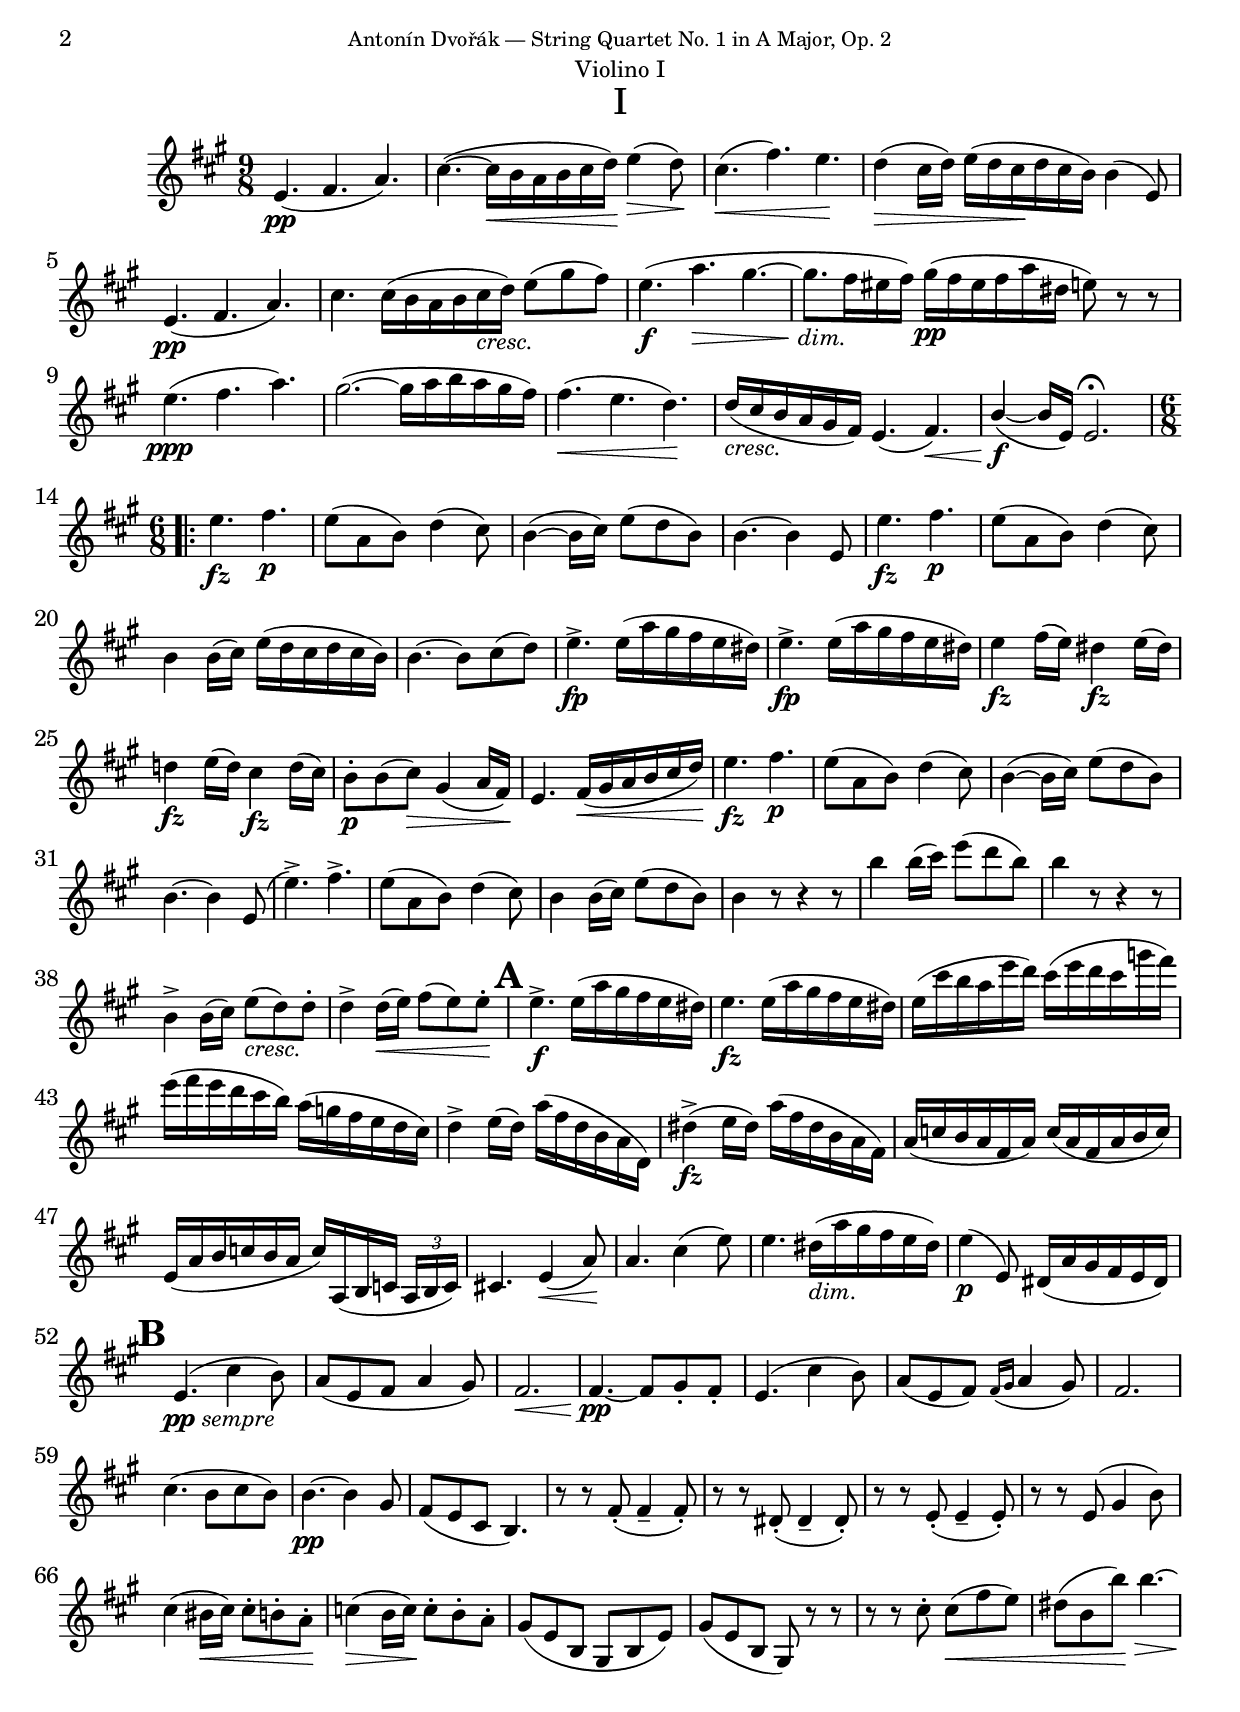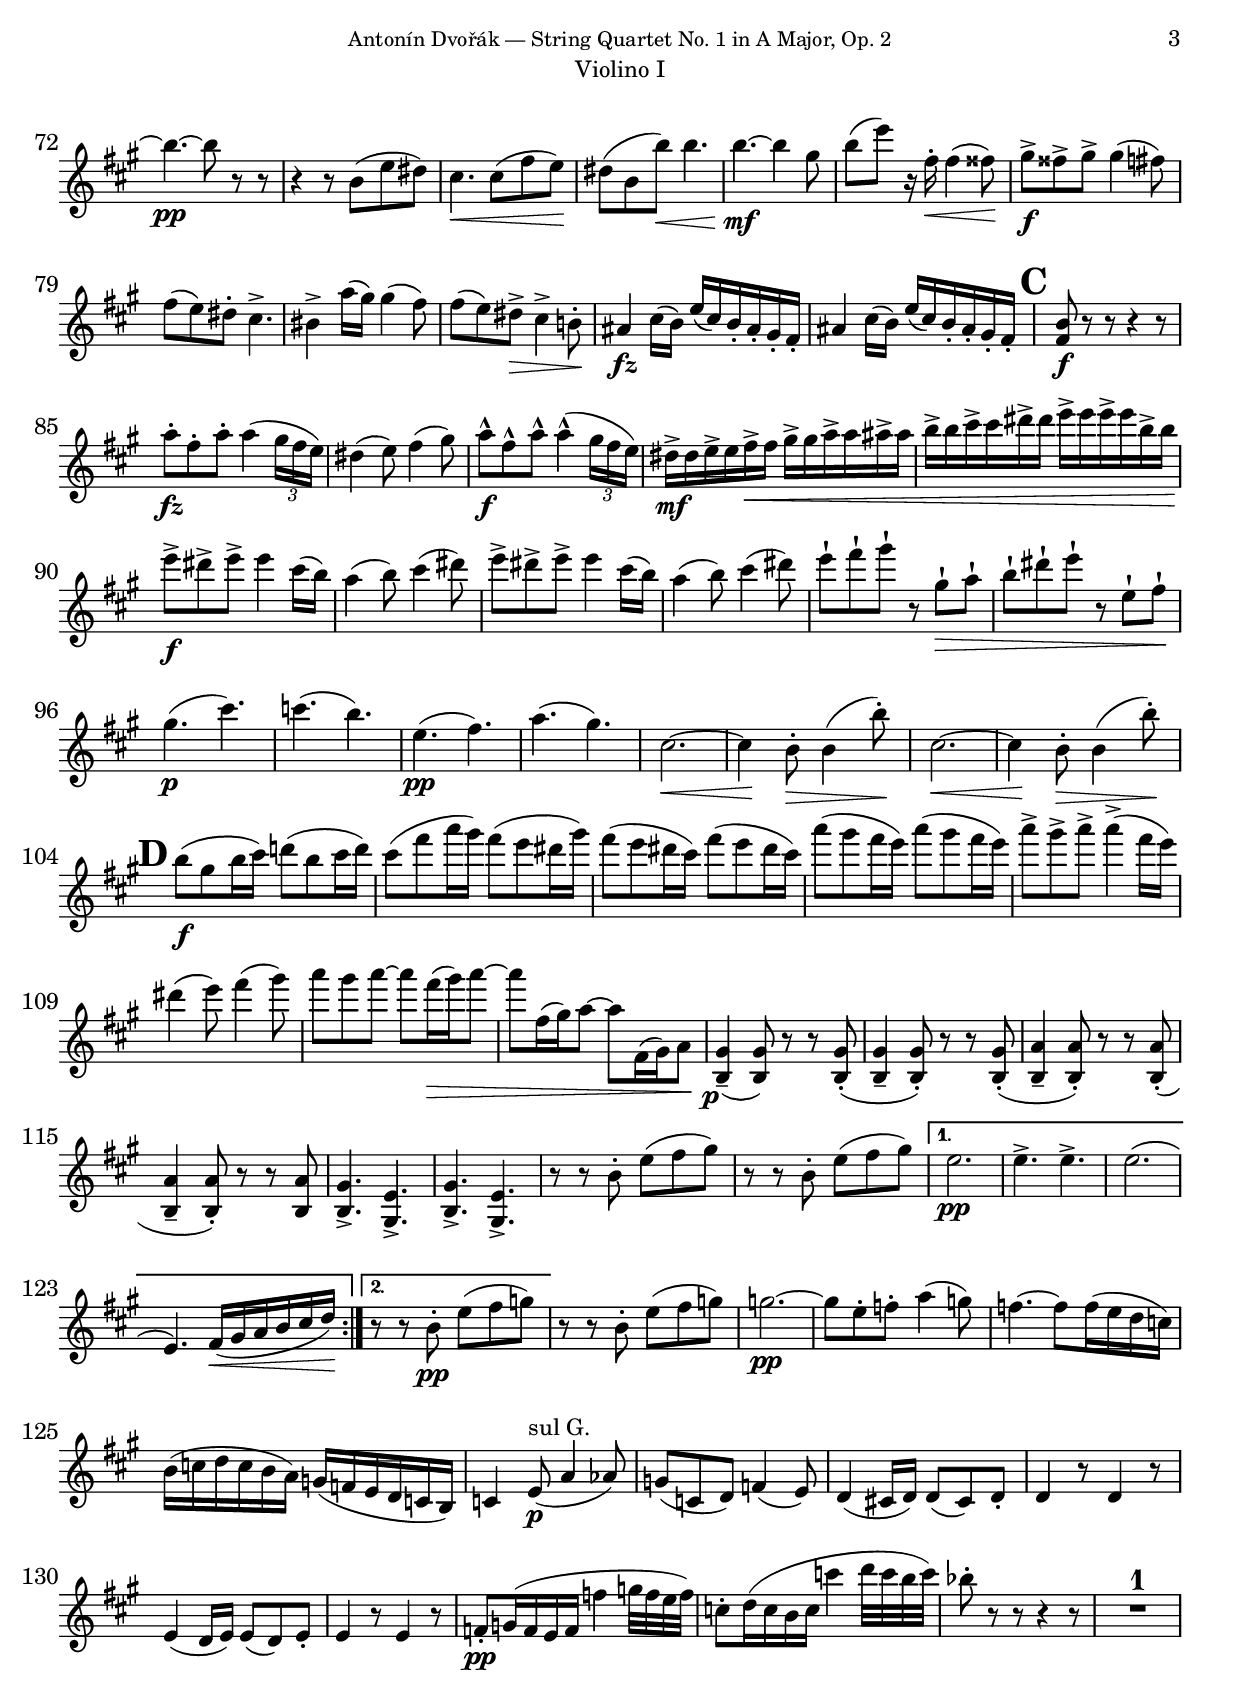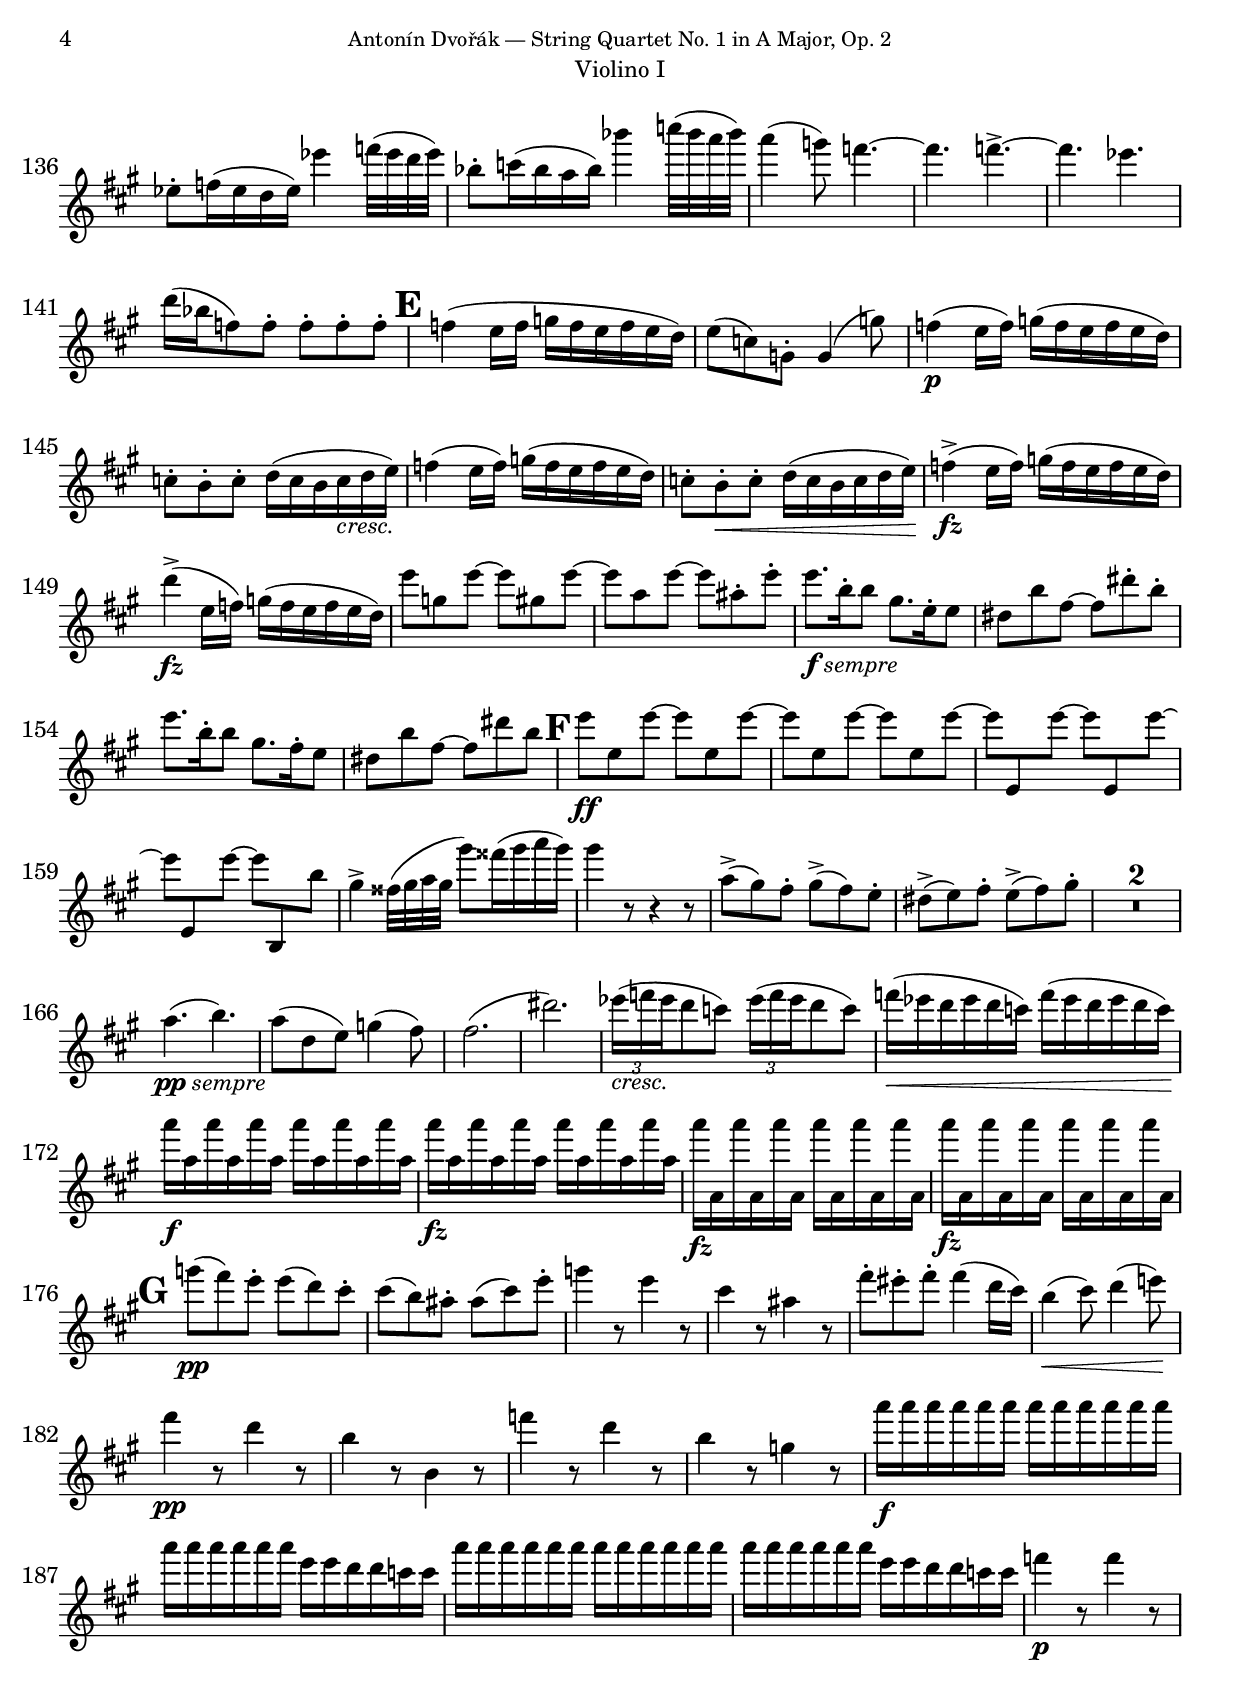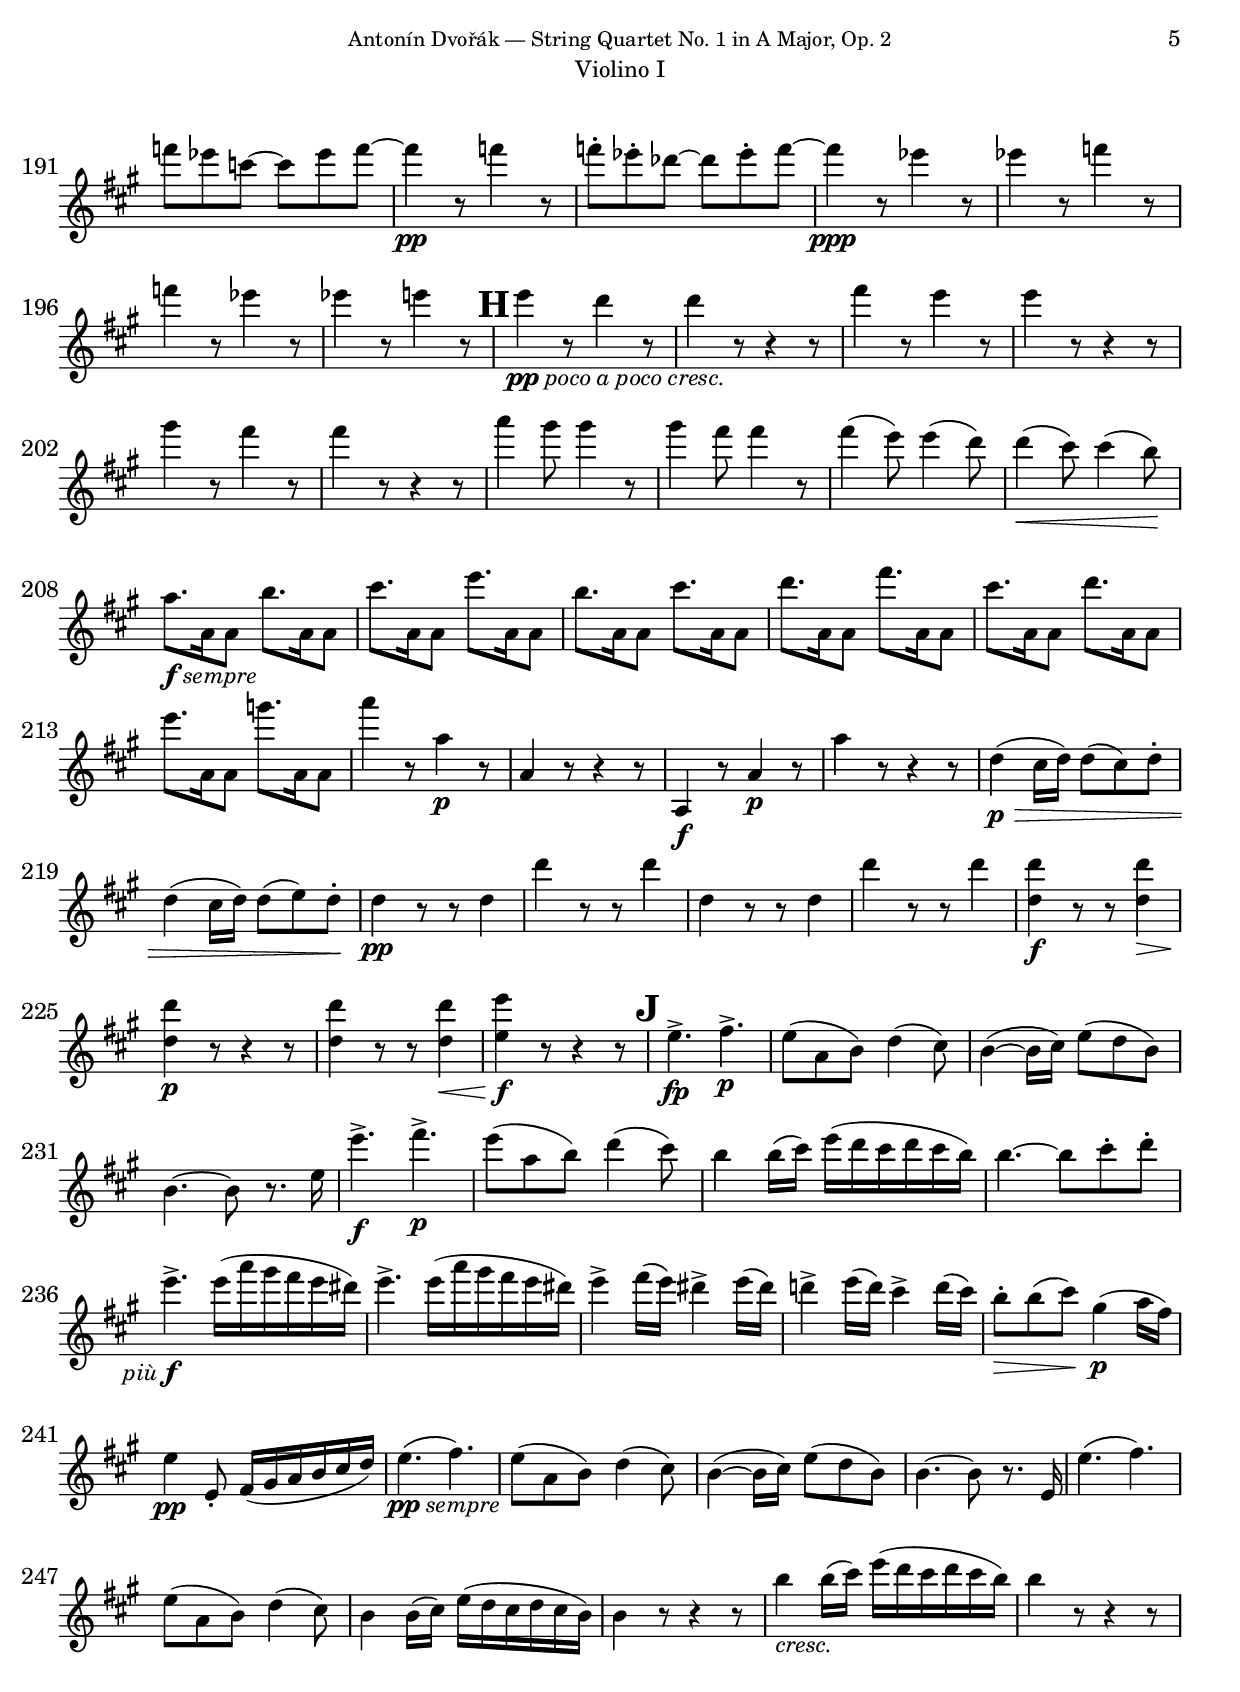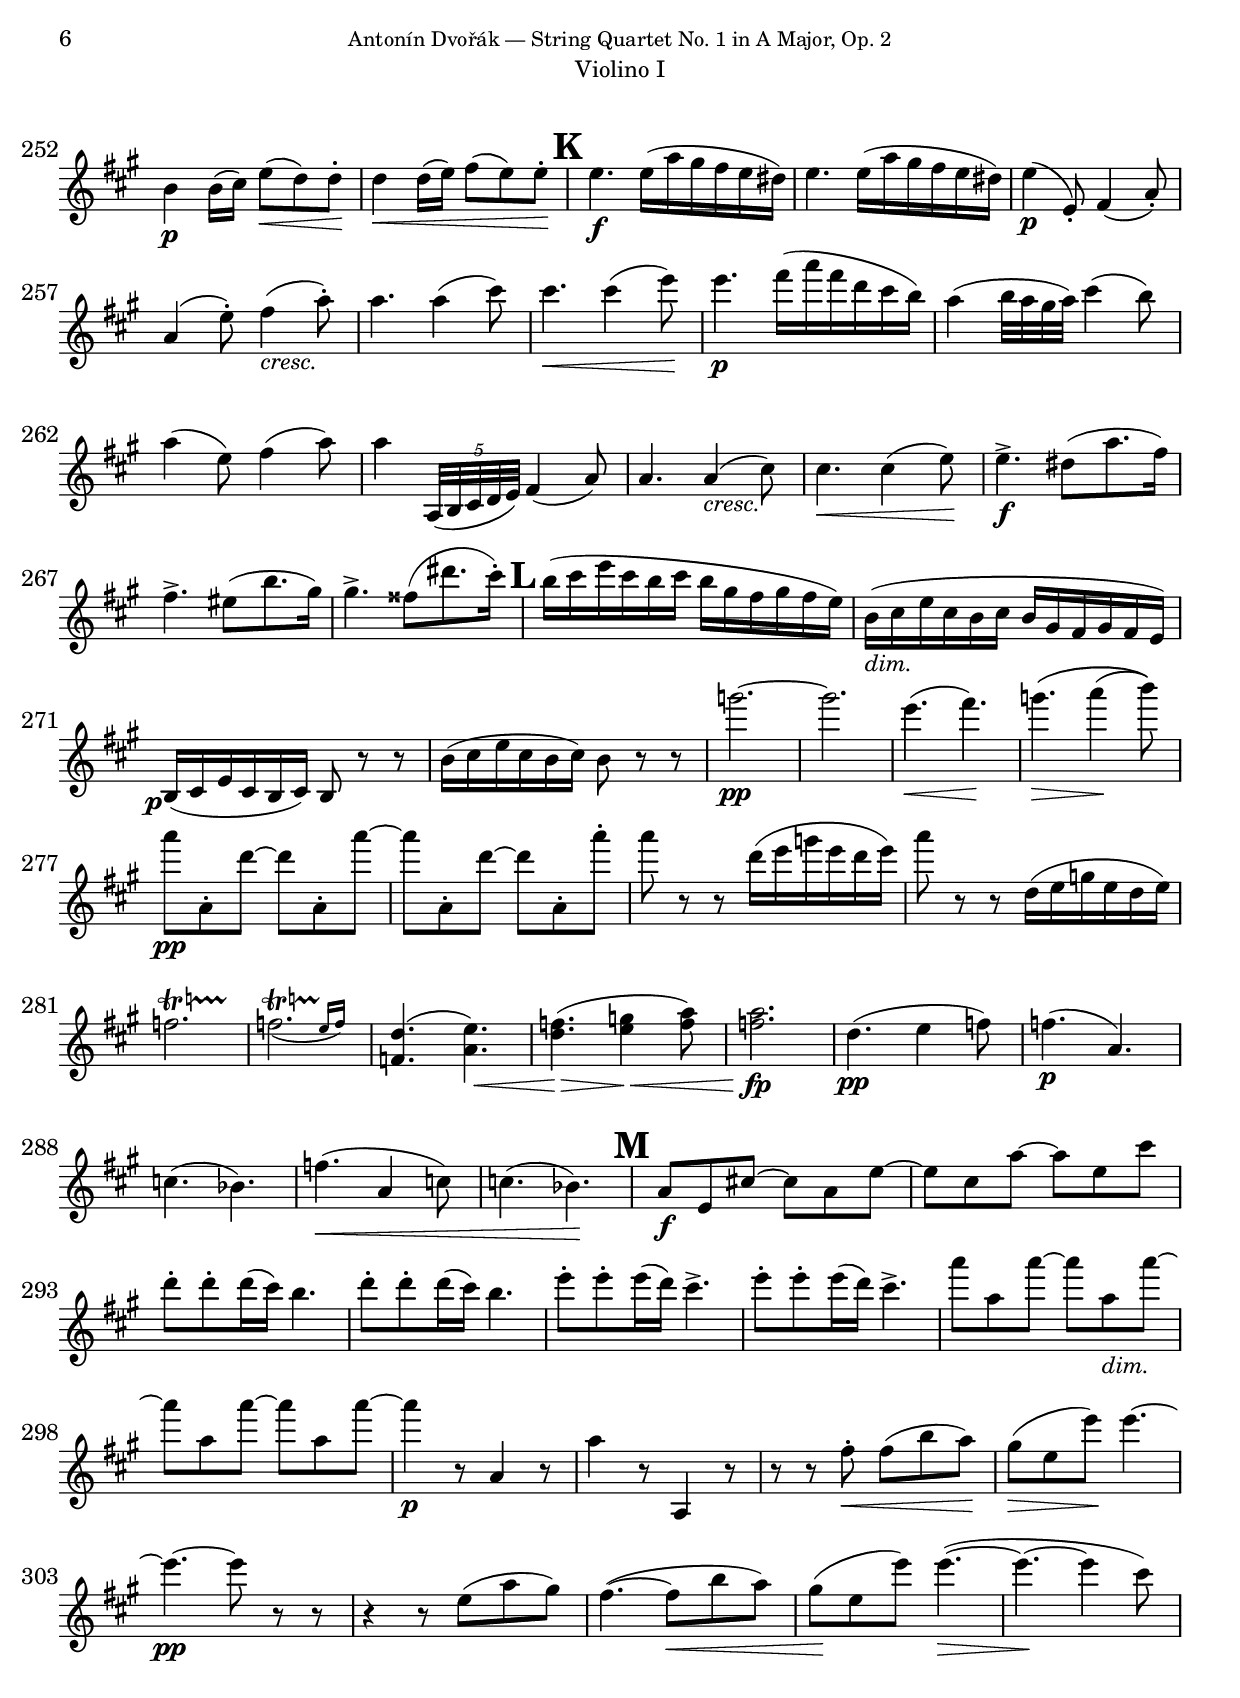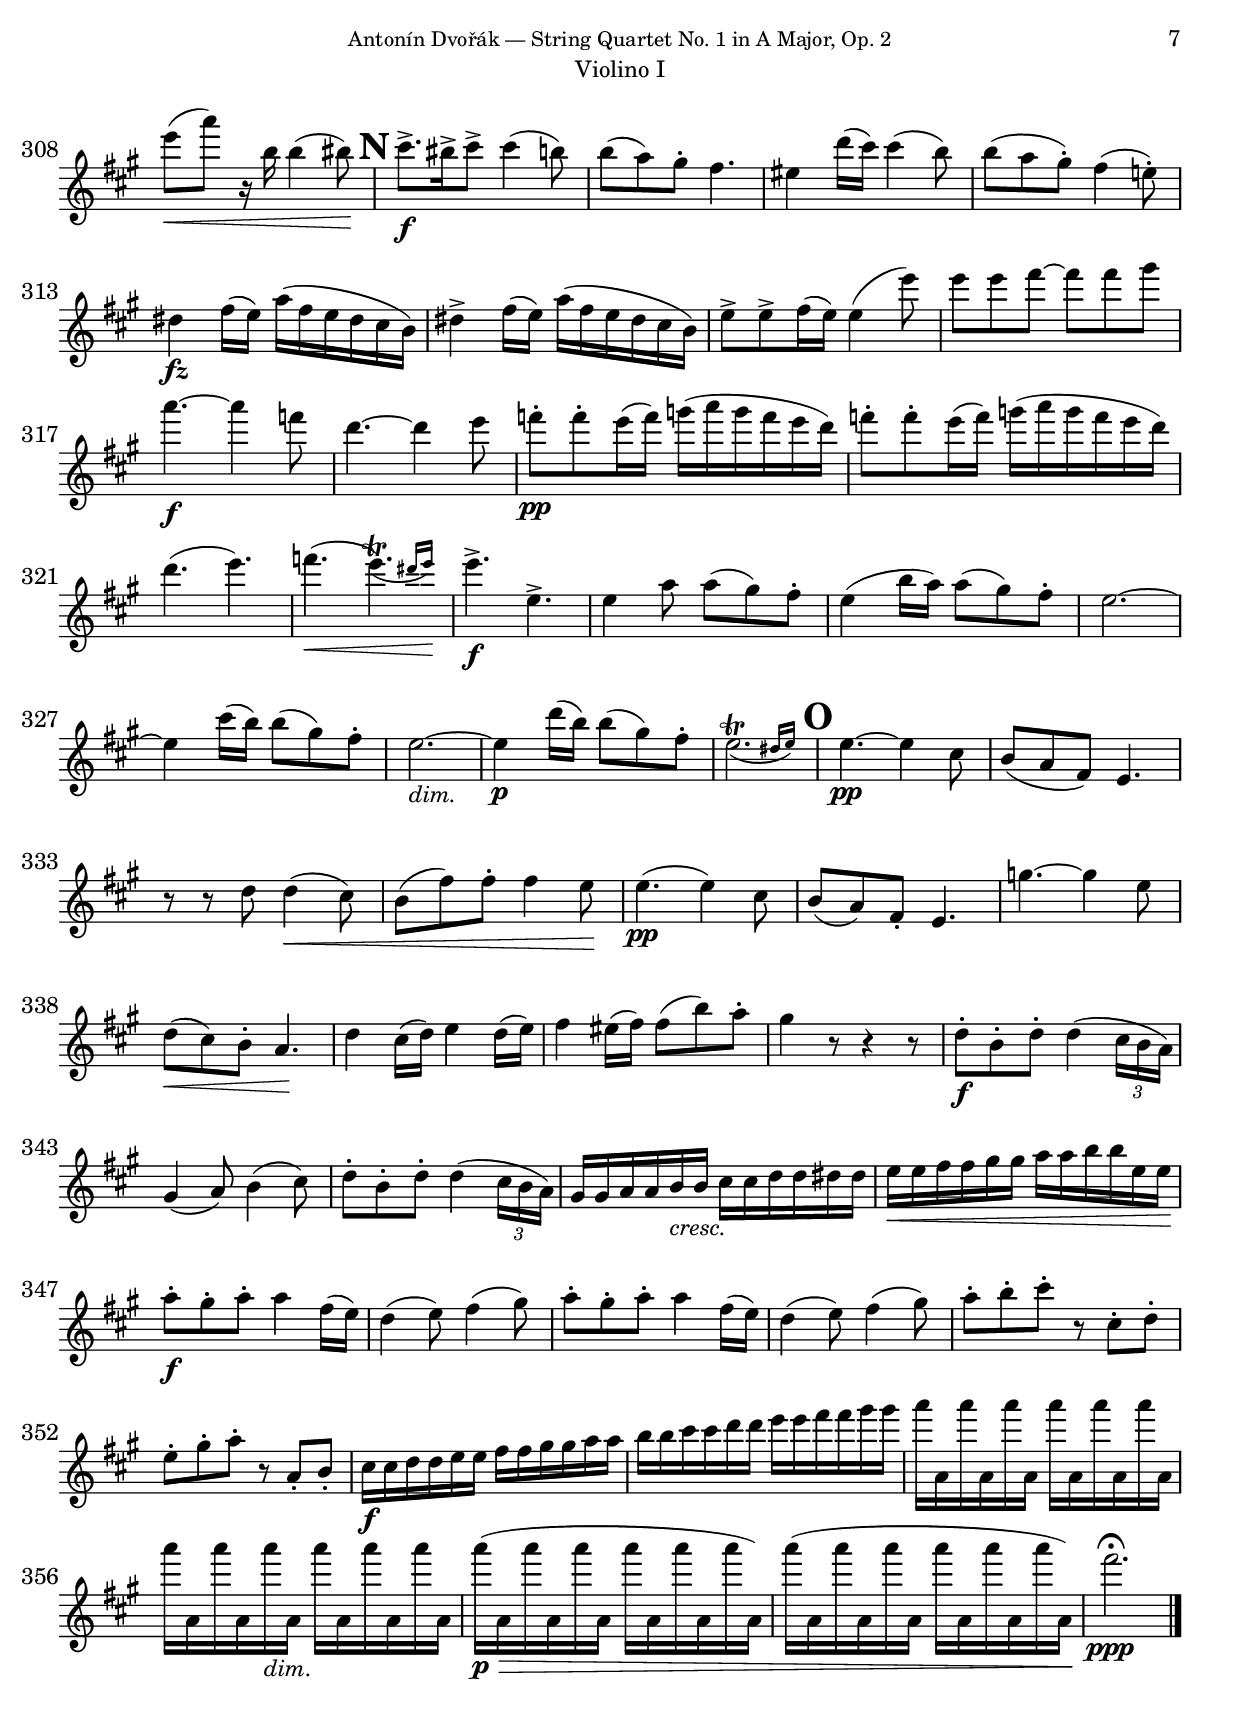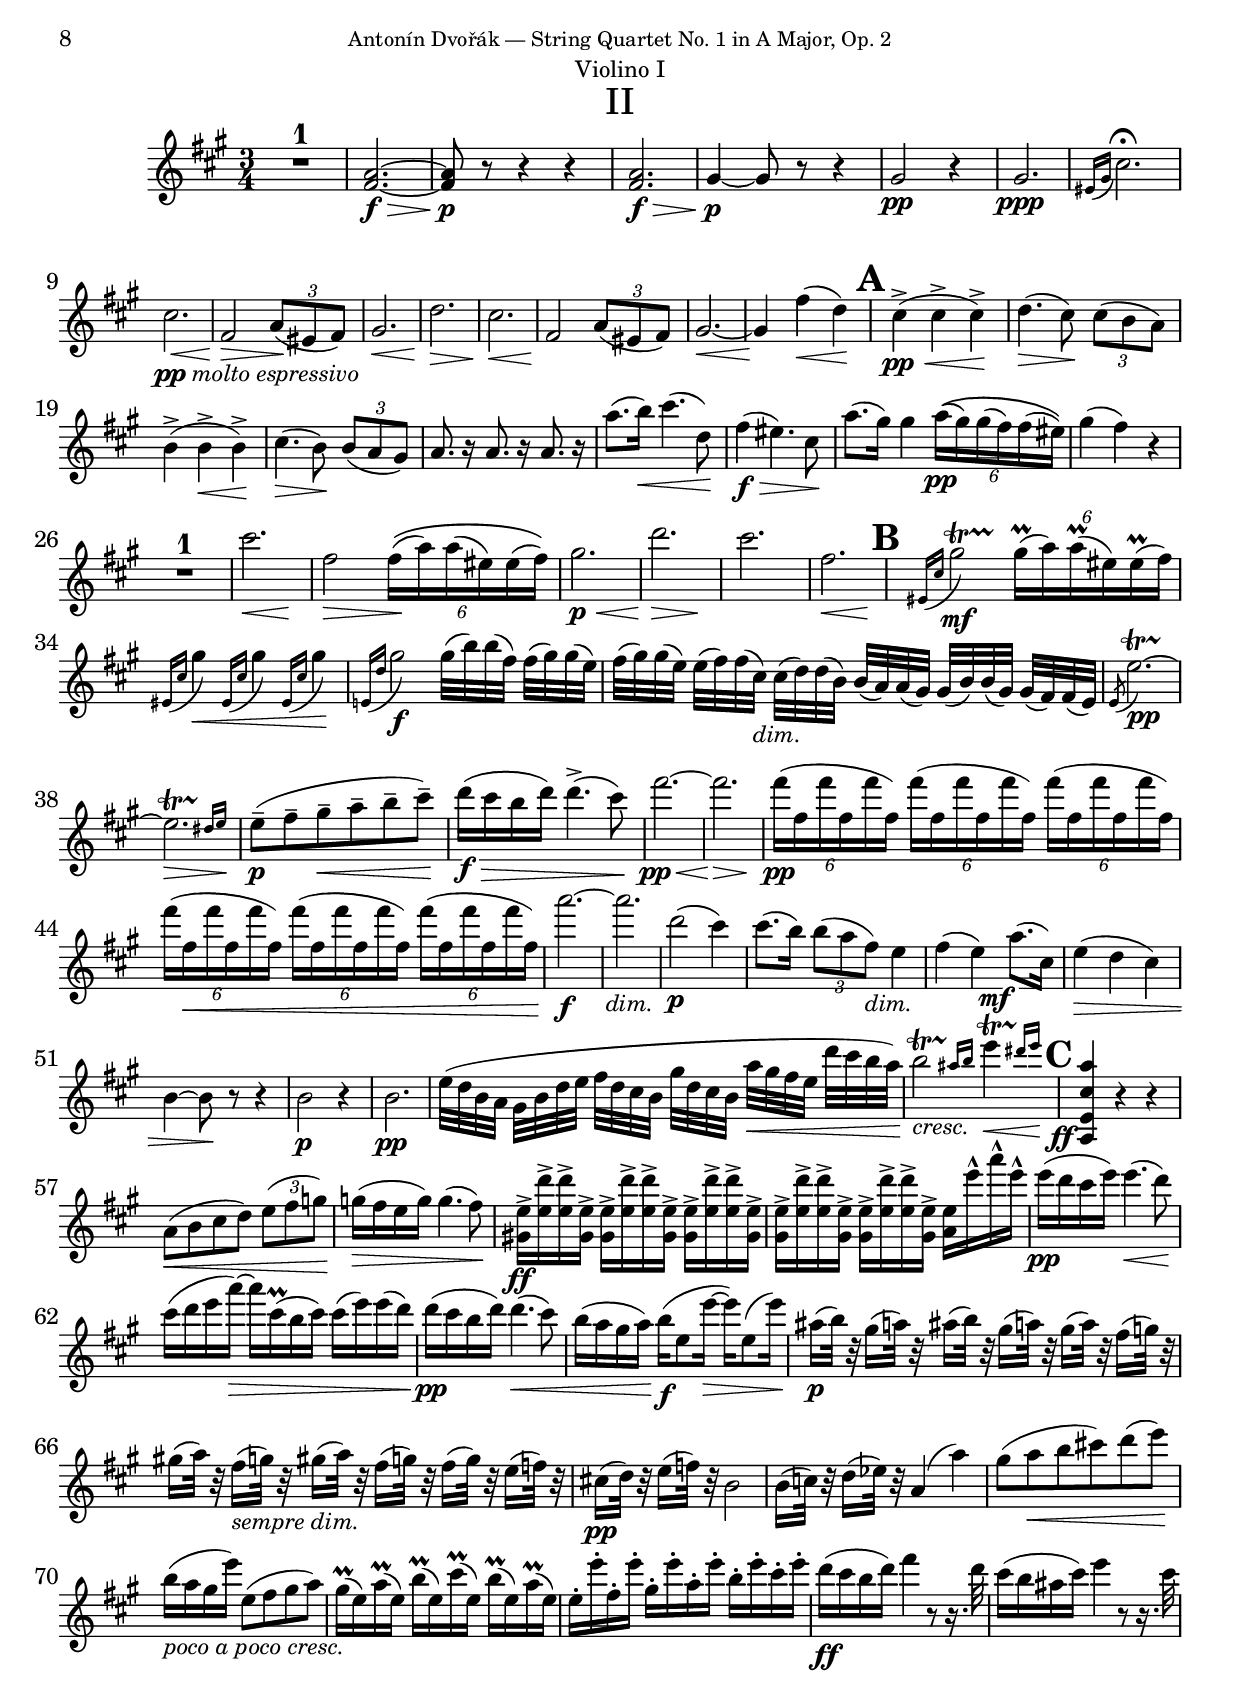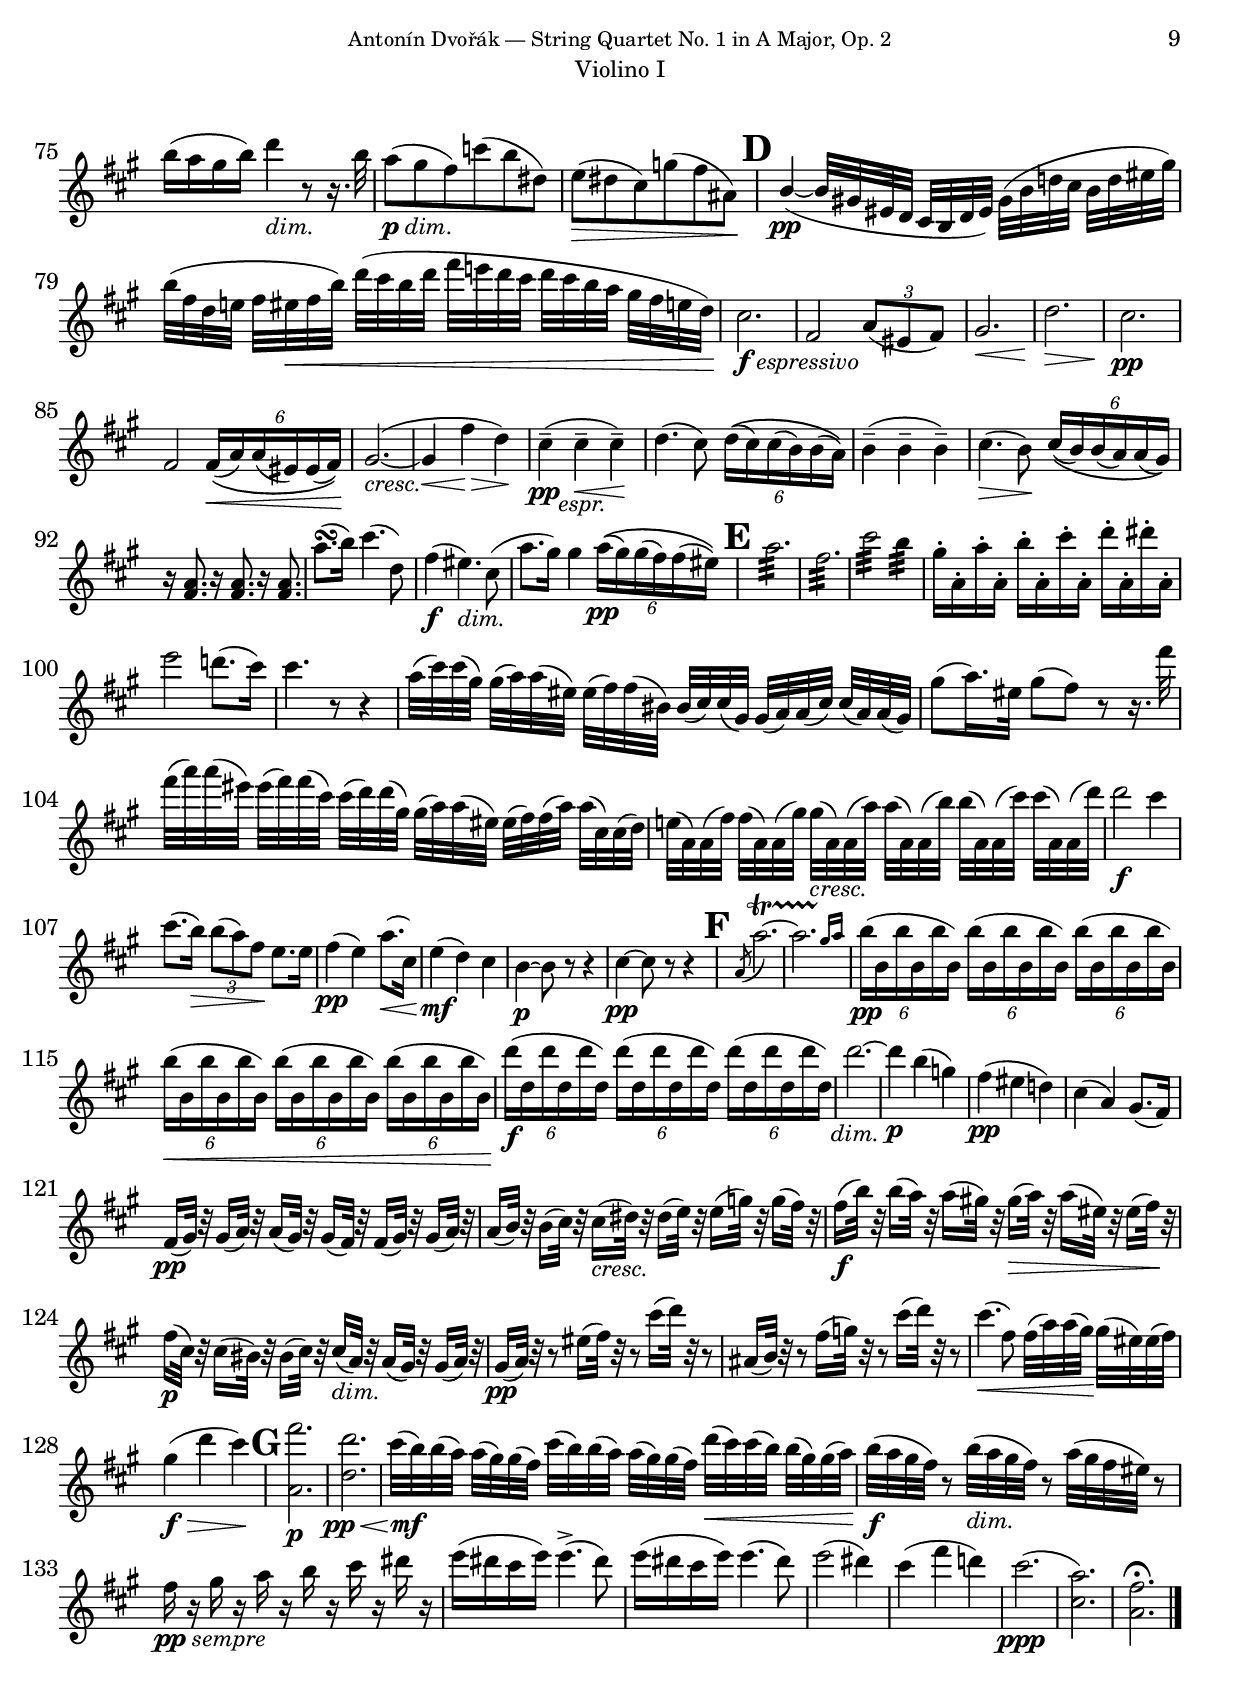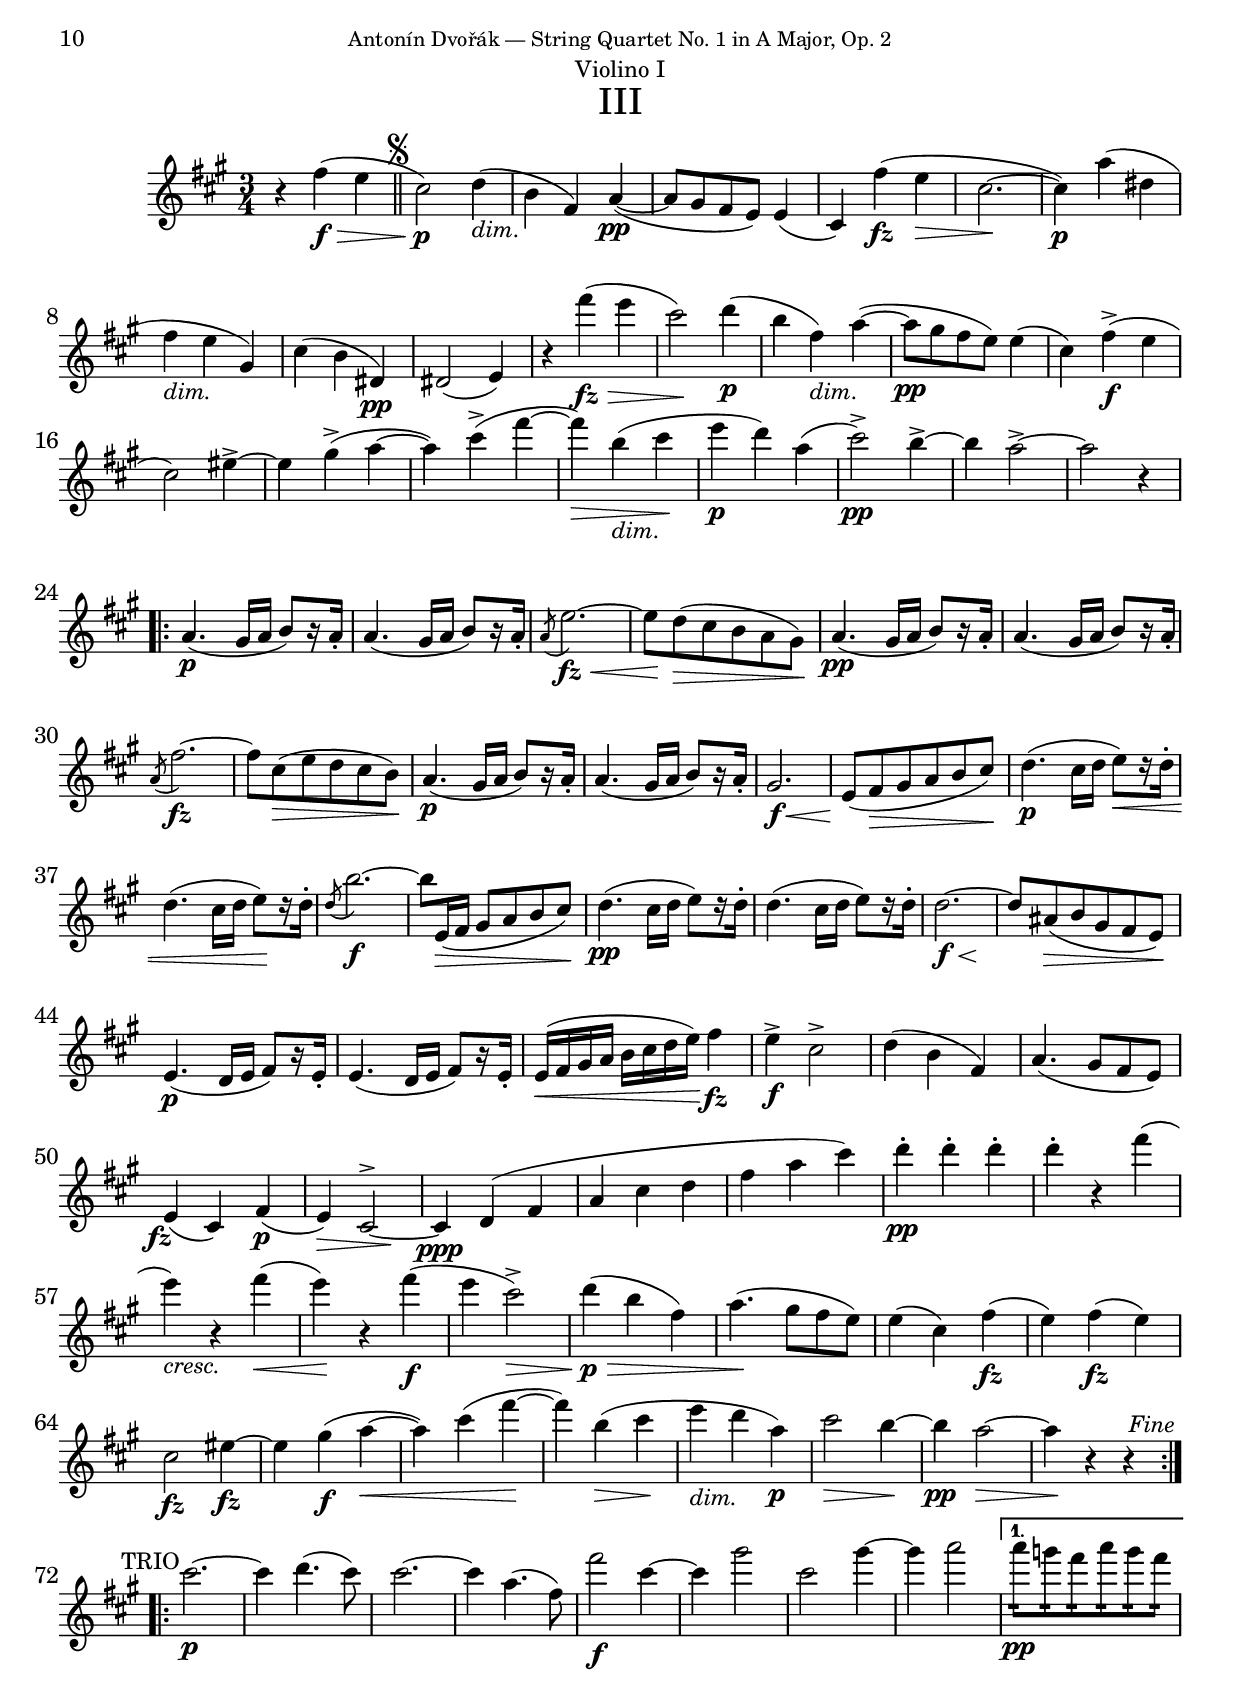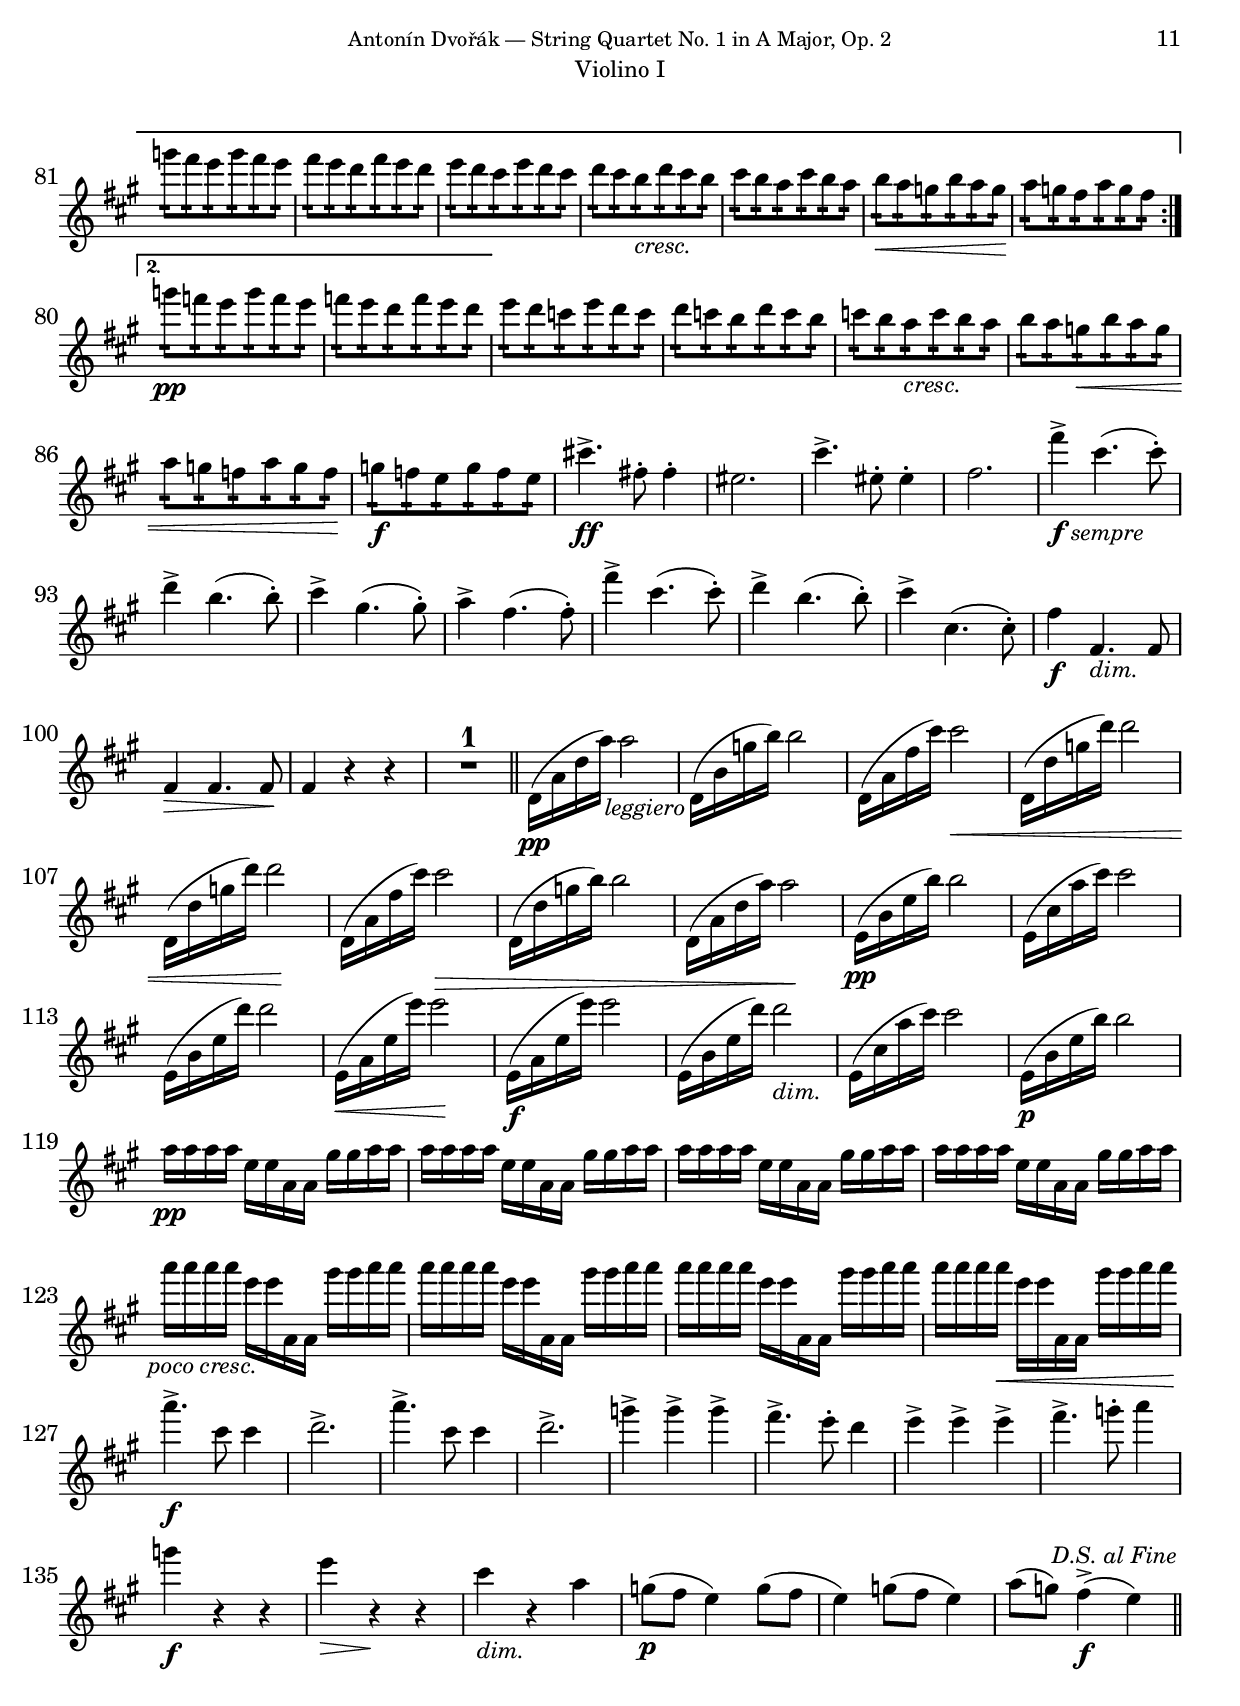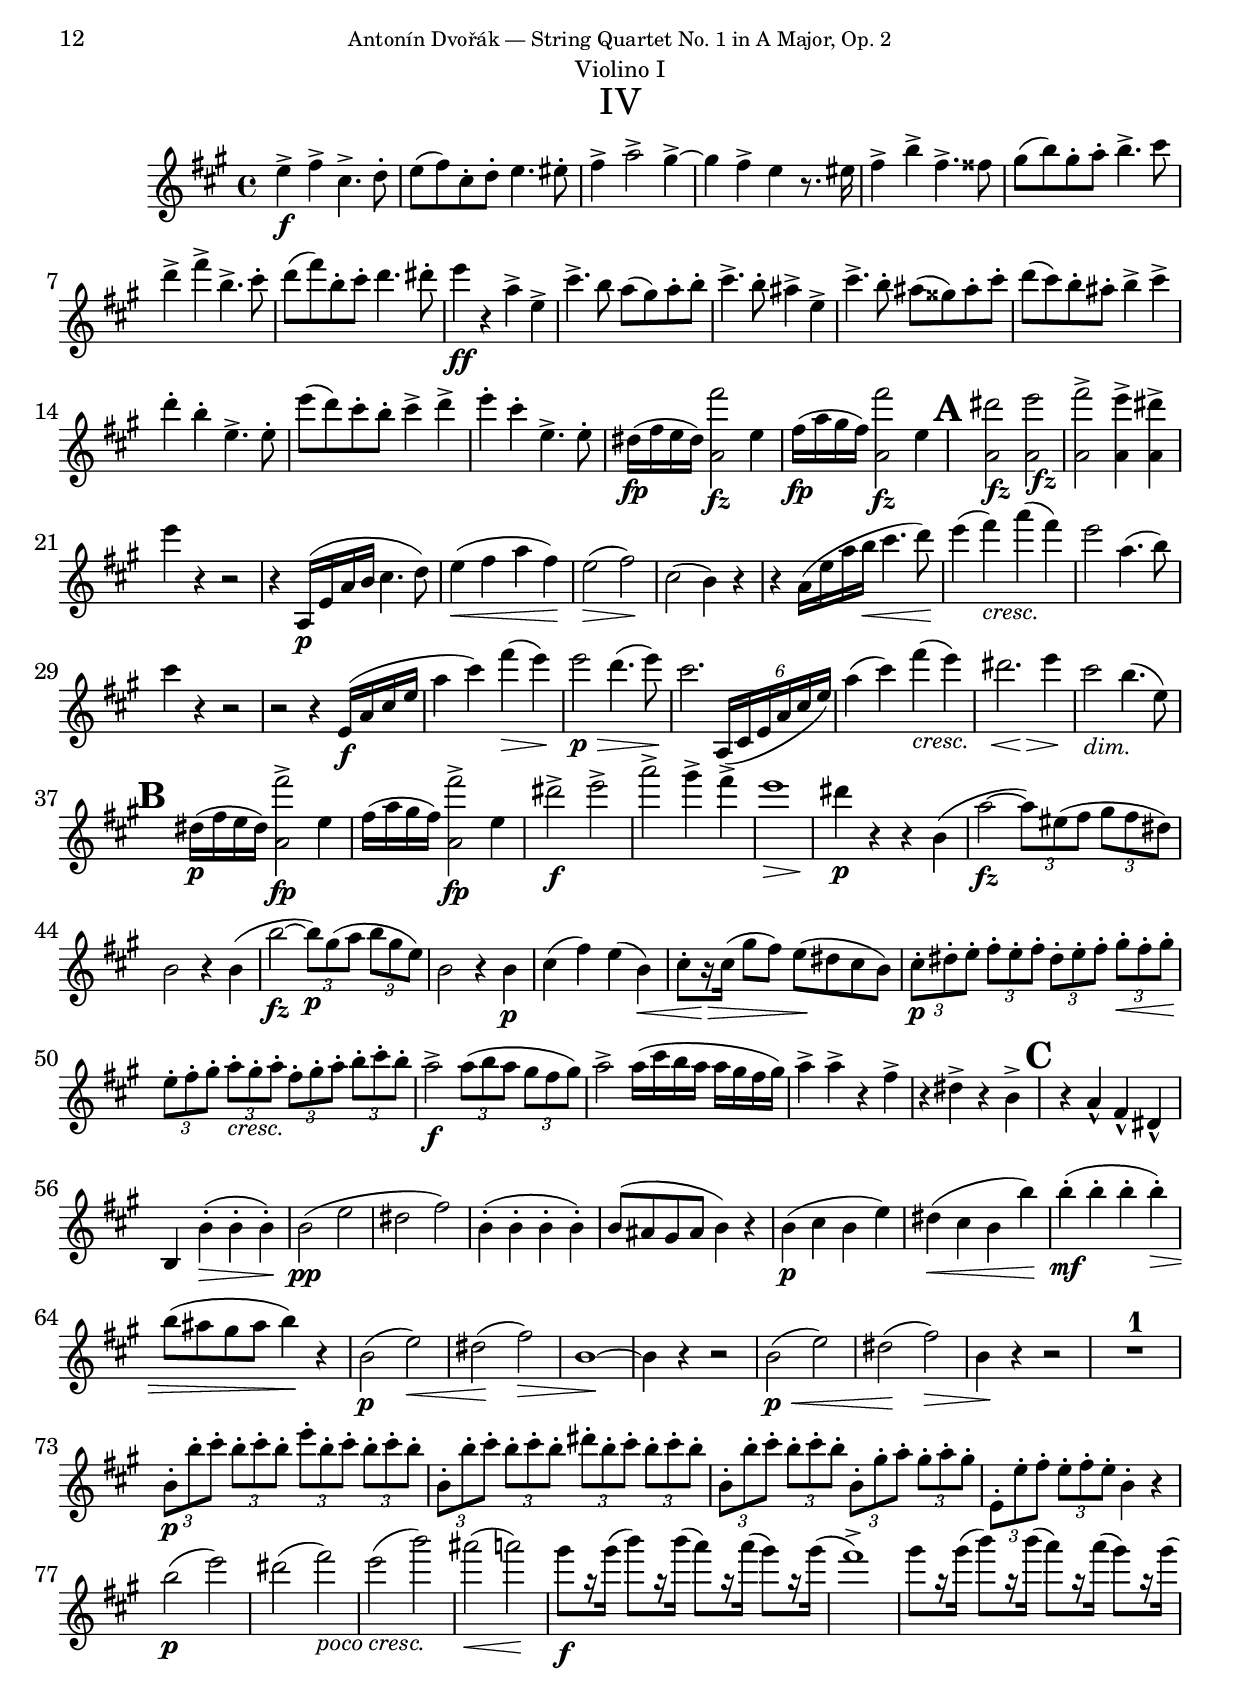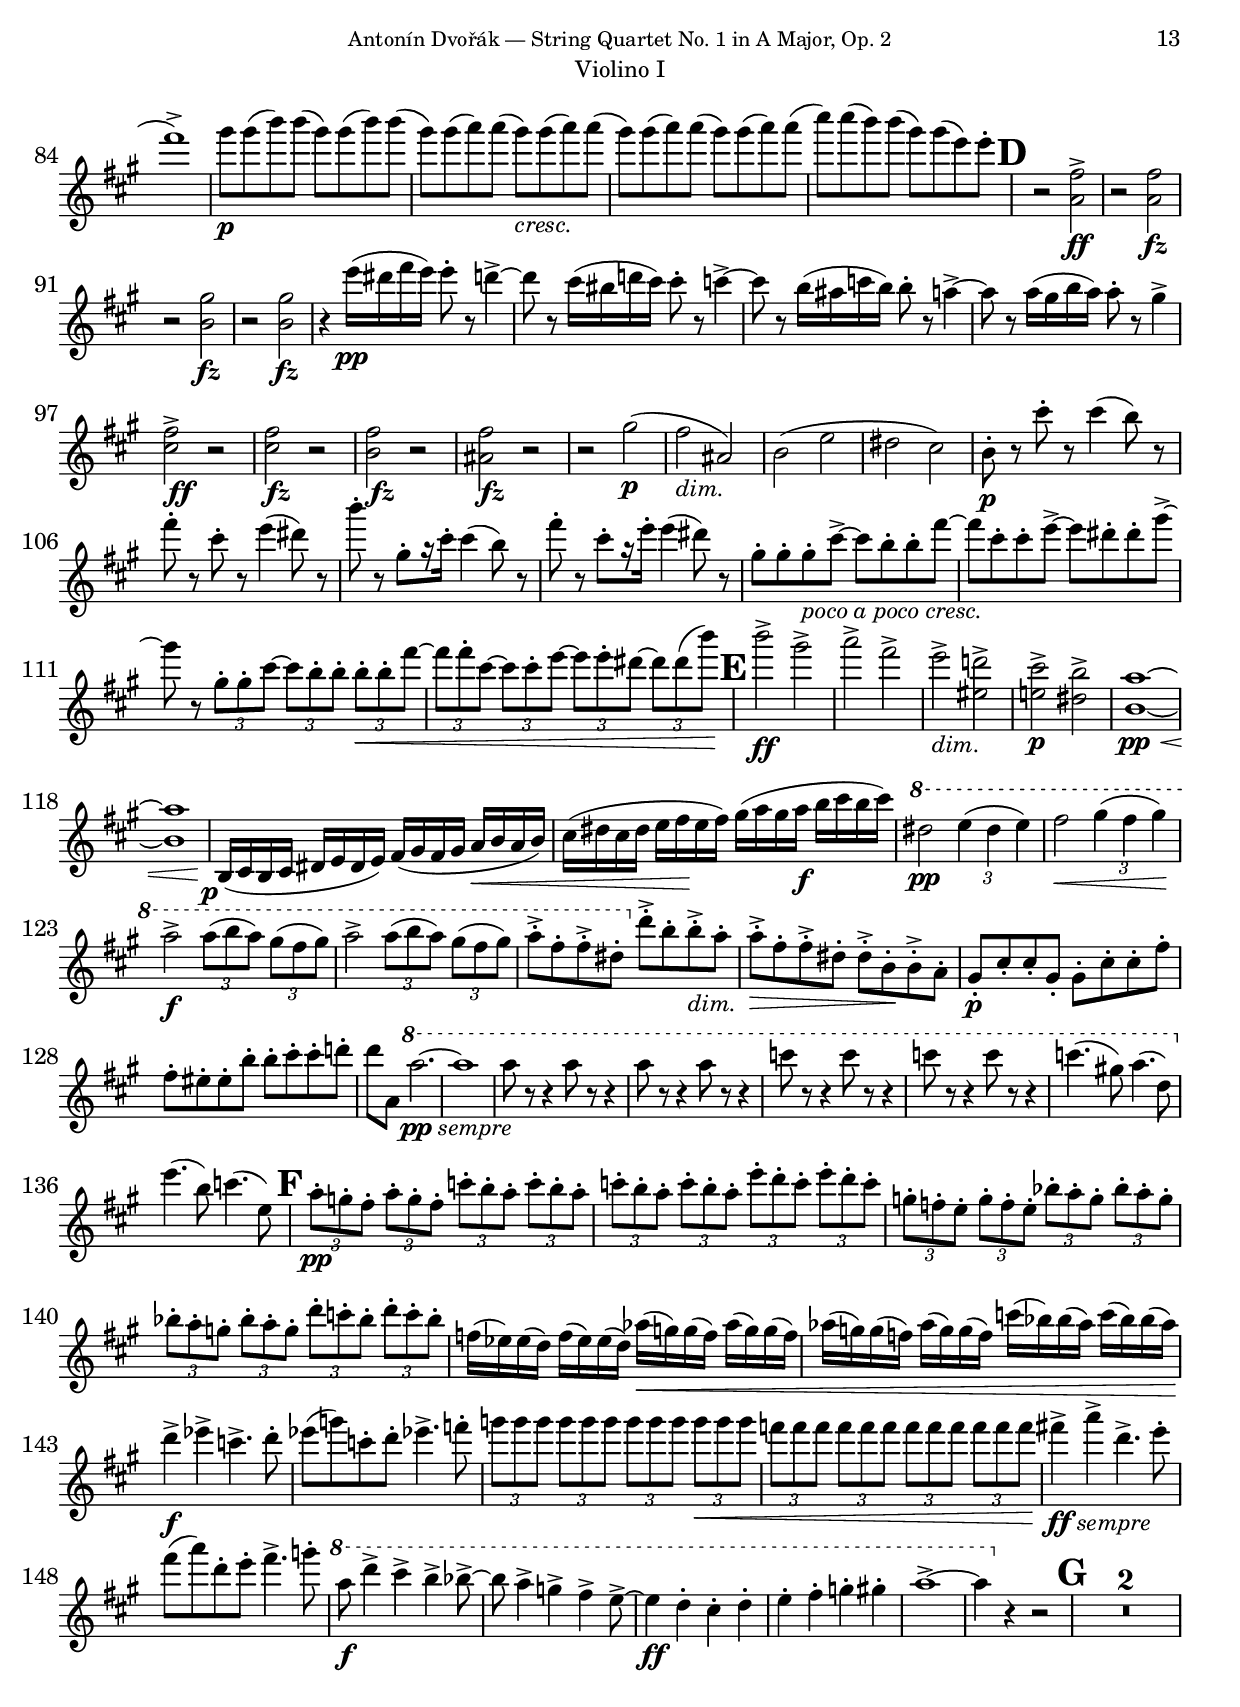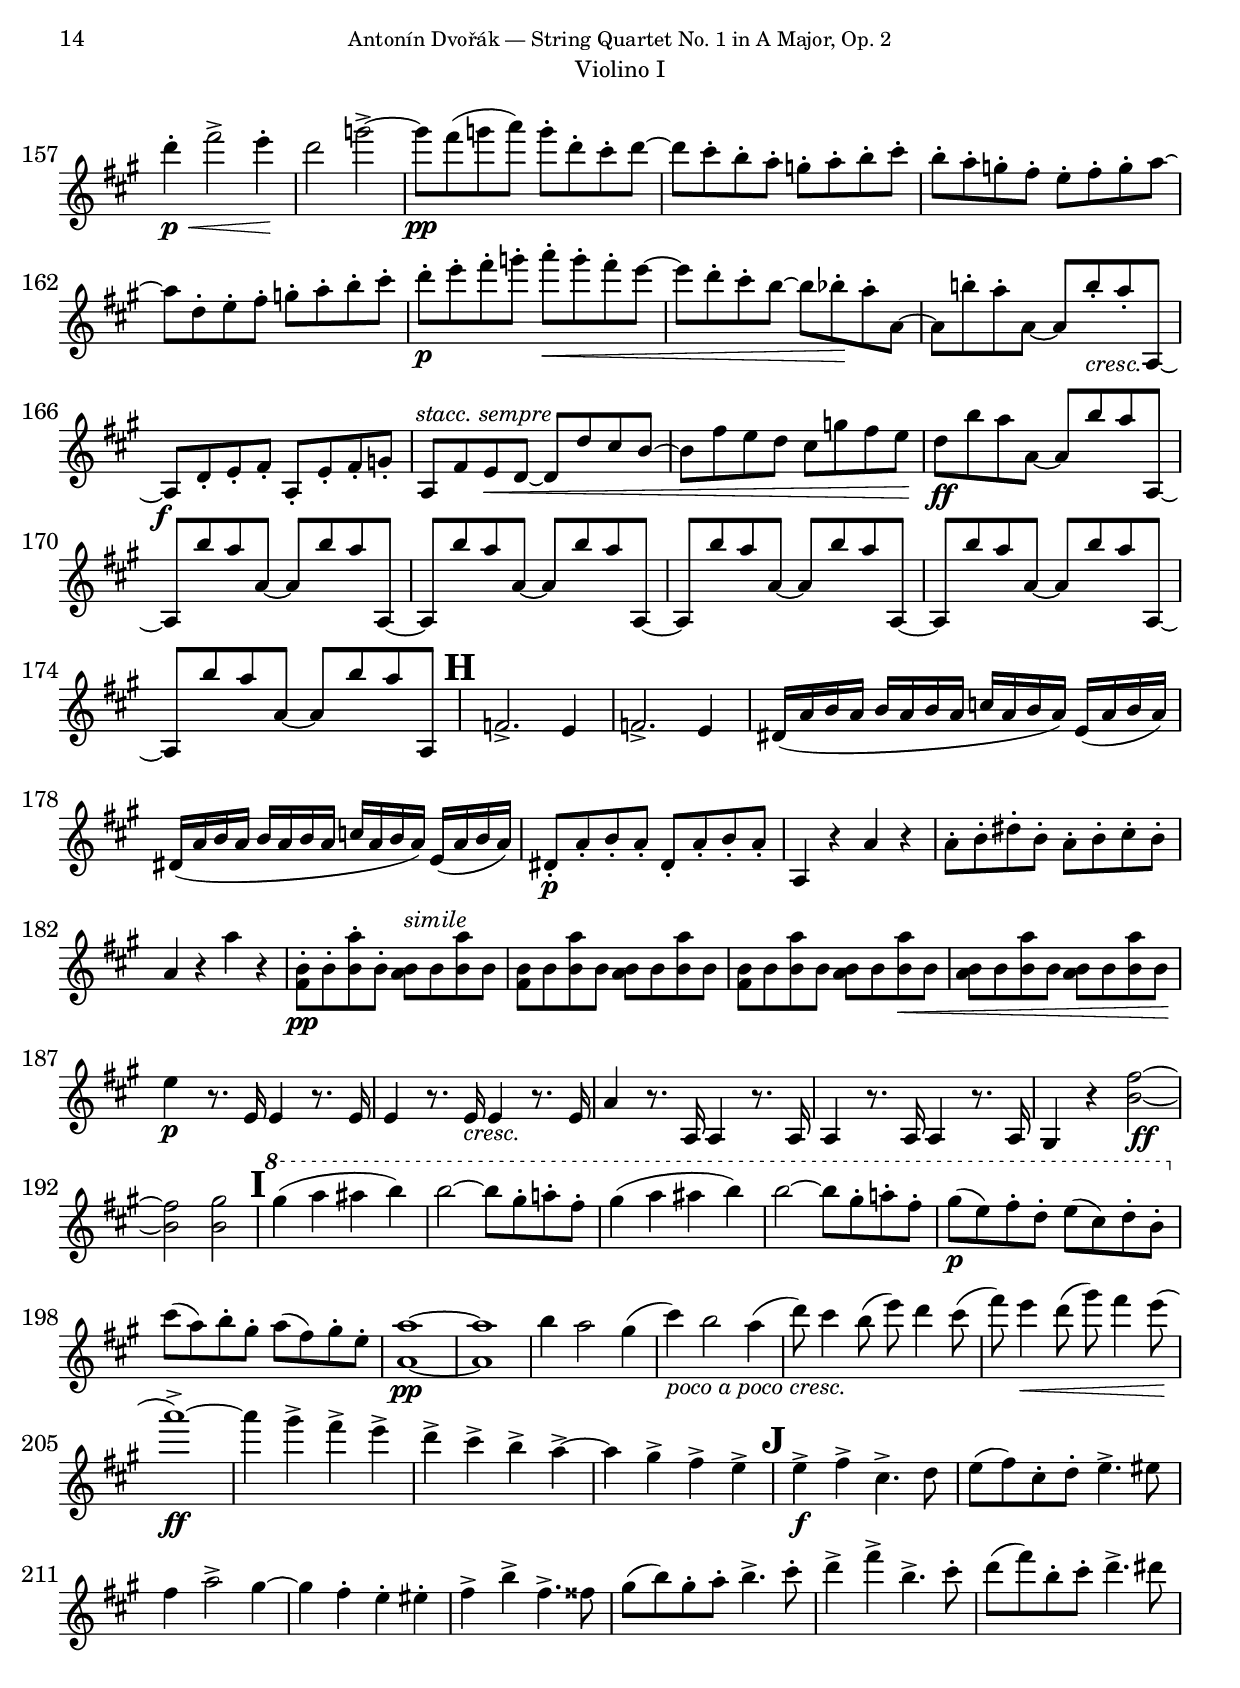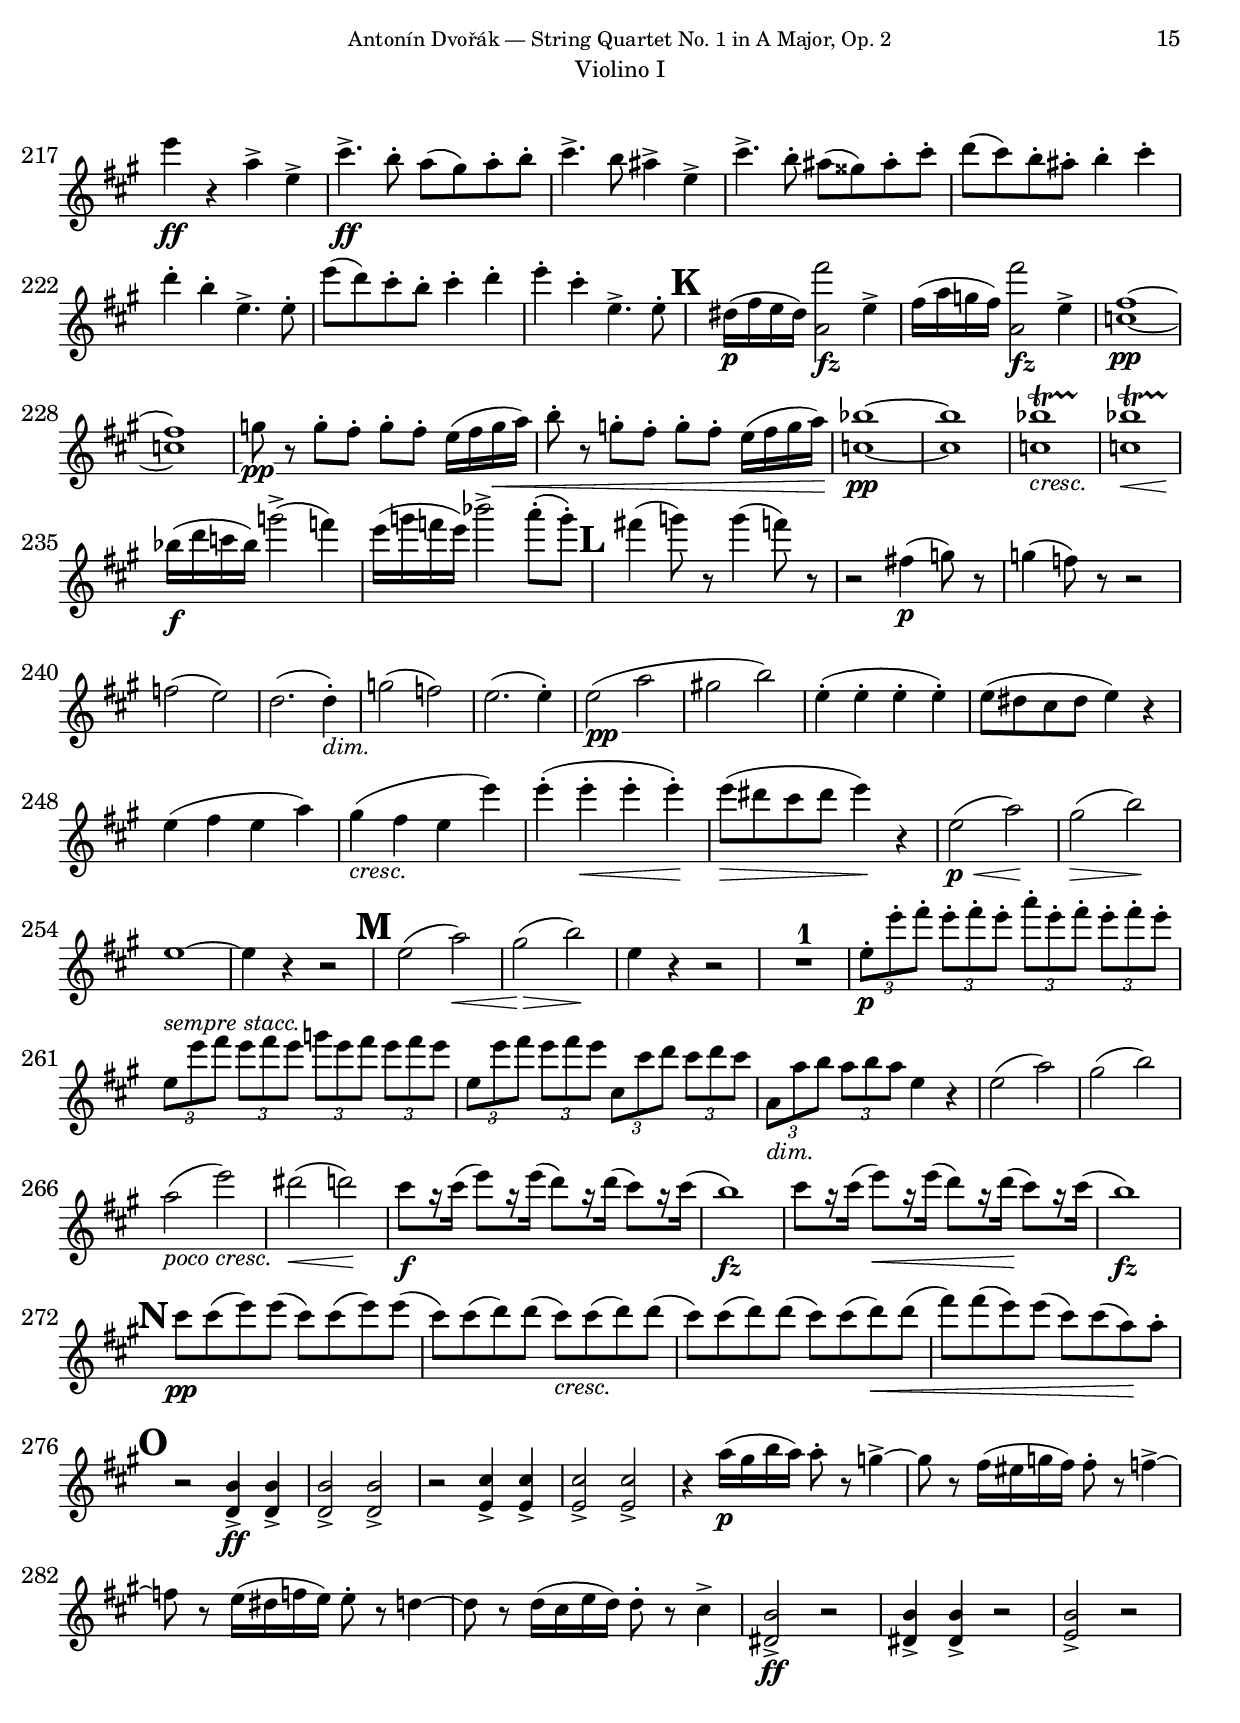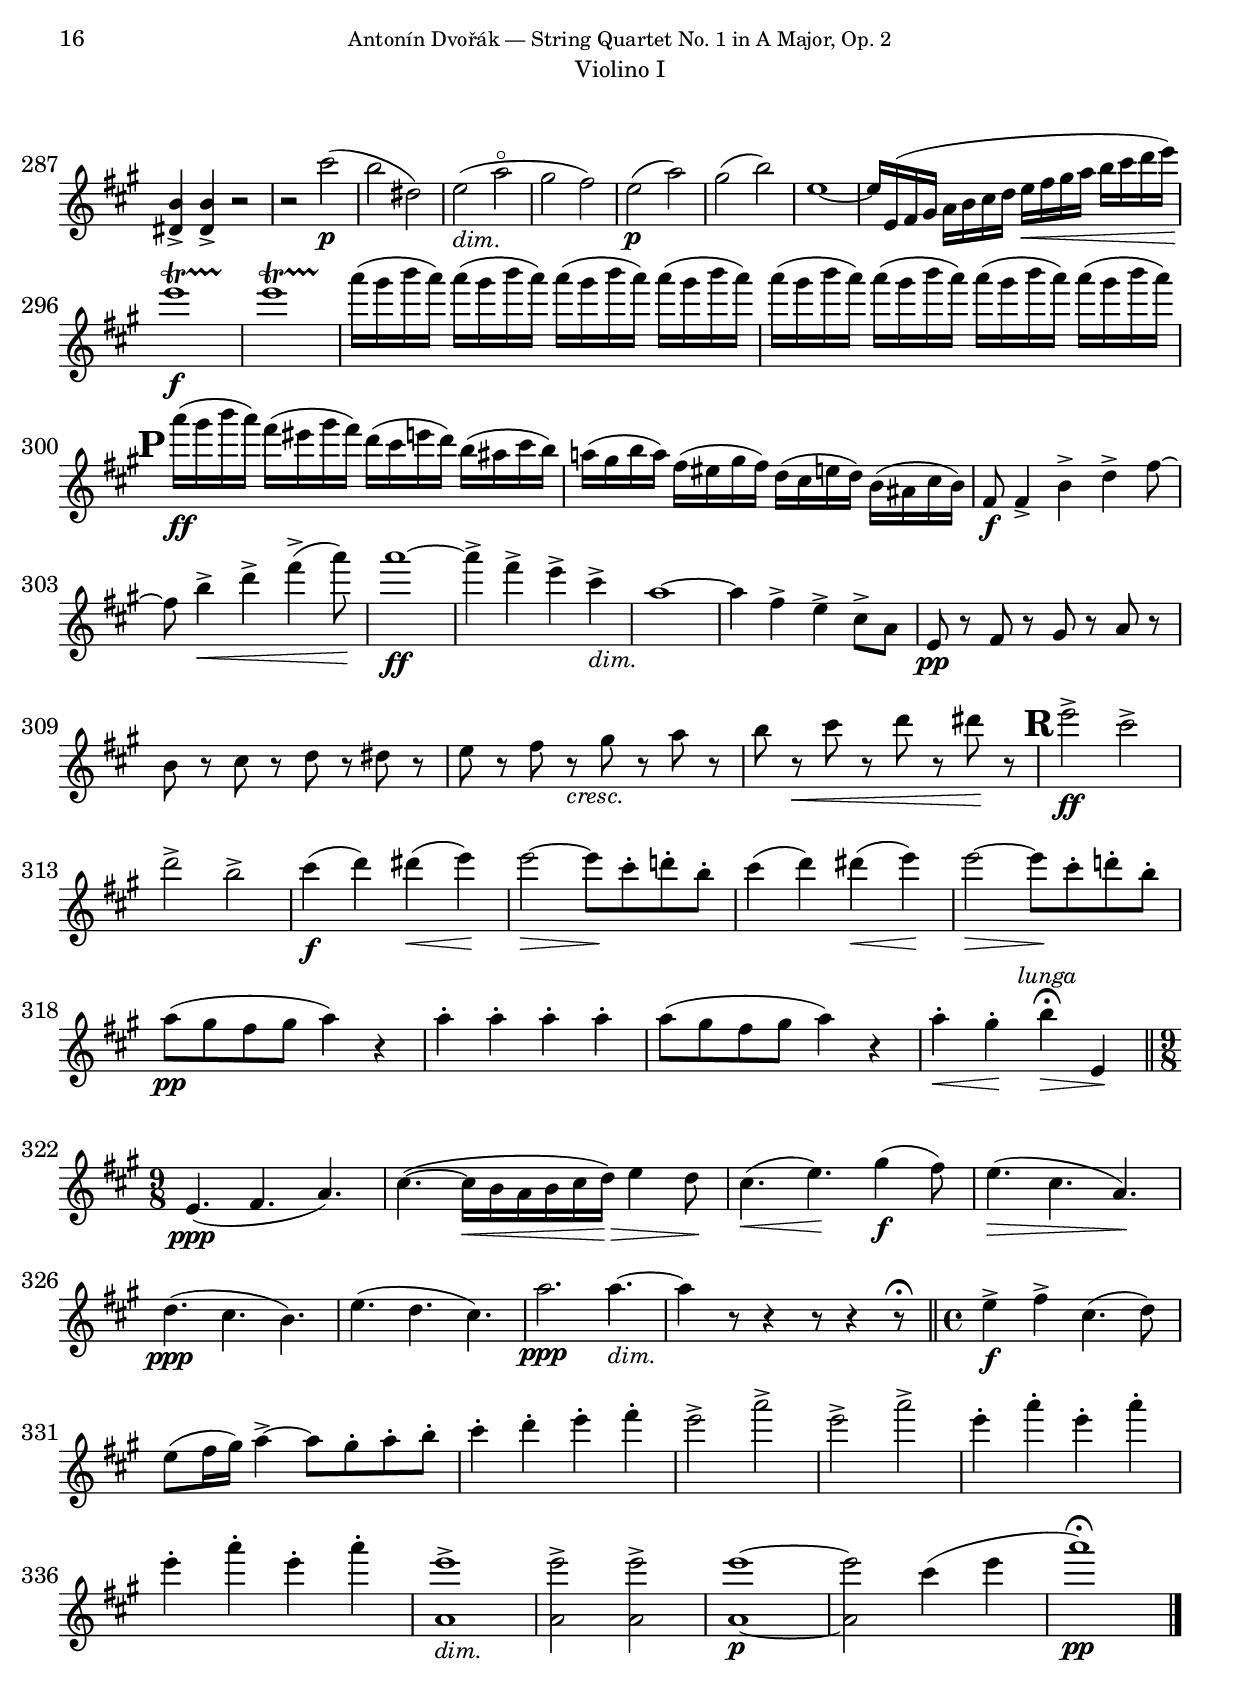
%###############################################################################
%#                                 H E A D E R                                 #
%###############################################################################
%
%  Composer           : Antonín Dvořák (1841 - 1904)
%  work               : String Quartet No. 1 in A Major, Op. 2
%  Source             : Souborné vydání díla, series IV, vol.5a Prague: Editio 
%                       Supraphon, 1989. Plate H 7625.
%  Type of score      : Score part for Violin I
%  Typesetter         : Sébastien MANEN
%  date of initiation : Sunday 6 November 2022, 07:18
%
%###############################################################################
%#                          I N C L U D E   F I L E S                          #
%###############################################################################
\version "2.22.1"
\include "./00-Common/Quartet_n1_Op2_Header.ily"
%  work        : String Quartet No. 1 in A Major, Op. 2
%  typesetter  : Sébastien MANEN
%  date        : Sunday 6 November 2022, 07:18
%###############################################################################
%#                          P A P E R   S E C T I O N                          #
%###############################################################################
\paper {
	ragged-last-bottom = ##t
	ragged-bottom = ##t
%	indent = 0
%	left-margin = 10 \mm
%	annotate-spacing = ##t
%	top-margin = #2
%	first-page-number = 0
%	max-systems-per-page = #1
	markup-system-spacing.basic-distance = #6
%	markup-system-spacing.minimum-distance = #5
	score-markup-spacing.basic-distance = #12
	system-system-spacing.basic-distance = #10
	bookTitleMarkup = \markup {
		\column {
			\vspace #15
			\fill-line {
				\fromproperty #'header:composer
			}
			\vspace #10
			\fill-line {
				\fromproperty #'header:title
			}
			\vspace #10
			\fill-line {
				\fromproperty #'header:subtitle
			}
		}
	}
	oddHeaderMarkup = \markup {
		\on-the-fly \not-first-page \fill-line {
			\null
			\center-column {
				\smaller \fromproperty #'header:subsubtitle
				\fromproperty #'header:instrument
				%\vspace #1
			}
			\fromproperty #'page:page-number-string
		}
	}
	evenHeaderMarkup = \markup {
		\on-the-fly \not-first-page \fill-line {
			\fromproperty #'page:page-number-string
			\center-column {
				\smaller \fromproperty #'header:subsubtitle
				\fromproperty #'header:instrument
				%\vspace #1
			}
			\null
		}
	}
	oddFooterMarkup = \markup {
		\column {
			\fill-line {
				\on-the-fly #(on-page 1) \fromproperty #'header:copyright
			}
		}
	}
}

%  work        : String Quartet No. 1 in A Major, Op. 2
%  typesetter  : Sébastien MANEN
%  date        : Sunday 6 November 2022, 07:18
%###############################################################################
%#                           T I M E   S E C T I O N                           #
%###############################################################################
timeMvtI = {
	\time 9/8
}
timeMvtII = {
	\time 3/4
}
timeMvtIII = {
	\time 3/4
}
timeMvtIV = {
	\time 4/4
}

%  work        : String Quartet No. 1 in A Major, Op. 2
%  typesetter  : Sébastien MANEN
%  date        : Sunday 6 November 2022, 07:18
%###############################################################################
%#                         L A Y O U T   S E C T I O N                         #
%###############################################################################
#(set-global-staff-size 20)
%#(ly:set-option 'debug-skylines #t)
\layout {
	#(layout-set-staff-size 20)
	\set Score.alternativeNumberingStyle = #'numbers
%	\set Score.doubleRepeatType = #":|.|:"
	\set Score.markFormatter = #format-mark-alphabet
	\context {
		\Voice
		\override TupletBracket #'bracket-visibility = ##f
		\override Hairpin.to-barline = ##f
		\override TrillSpanner.bound-details.right.padding = #1
		\override Fingering.avoid-slur = #'around
		\override Arpeggio.padding = #0.25
		%\override Script.staff-padding = #'()
		\override Hairpin.height = #0.55
		\override Beam.breakable = ##t
	}
	\context {
		\Staff
		\consists #Measure_counter_engraver
		\override TupletBracket.staff-padding = ##f
		\override Fingering.staff-padding = #'()
		%\override Script.staff-padding = ##f
		\override MultiMeasureRest.space-increment = 1
	}
	\context {
		\Score
		\override RehearsalMark #'font-size = #4
		\override RehearsalMark.extra-spacing-width = #'(-0.3 . 0.3) %0.7
		\override RehearsalMark.outside-staff-priority = ##f
		\override RehearsalMark.extra-spacing-height = #'(-inf.0 . +inf.0)
		\override DynamicTextSpanner.font-size = #0
		\override BarNumber #'font-size = #0.1
		\override MeasureCounter.outside-staff-priority = #390
		\override FootnoteItem #'annotation-line = ##f
	}
}
layoutPart = \layout {
	\compressMMRests
	\compressEmptyMeasures
	\set Voice.restNumberThreshold = #0
}

%  work        : String Quartet No. 1 in A Major, Op. 2
%  typesetter  : Sébastien MANEN
%  date        : Sunday 6 November 2022, 07:18
%###############################################################################
%#                      S H O R T C U T S   S E C T I O N                      #
%###############################################################################
arco = \markup {\italic arco}
atempo = \markup {\italic {a tempo}}
calando = \markup {\italic {calando}}
conespressione = \markup {\italic {con espressione}}
crescendo=^\markup {\italic crescendo}
crescmarkup = \markup {\italic cresc.}
dacapo = \markup {\italic {D.C. al Fine}}
dimmarkup = \markup {\italic dim.}
espr = \markup {\italic espr. }
fine = \markup {\italic Fine}
fourthcorda = \markup {\italic { \concat {4 \super {ta}} corda}}
intempo = \markup {\italic {in tempo}}
leggiero = \markup {\italic leggiero}
lunga = \markup {\italic {lunga}}
moltoespressivo = \markup {\italic {molto espressivo}}
pizz = \markup {\italic pizz.}
pocoapococrescmarkup=^\markup {\italic {poco a poco cresc.}}
pocoapocoritmarkup = \markup {\italic {poco a poco rit.}}
pococrescendo = \markup {\italic {poco crescendo}}
pococresc = \markup {\italic {poco cresc.}}
pocoritardando = \markup {\italic {poco ritardando}}
pocorit = \markup {\italic {poco rit.}}
pocosostenuto = \markup {\italic {poco sostenuto}}
rit = \markup {\italic rit.}
sempredim = \markup {\italic {sempre dim.}}
semprestacc = \markup {\italic {sempre stacc.}}
simile = \markup {\italic simile}
staccsempre = \markup {\italic {stacc. sempre}}
sulG = \markup {sul G.}
trio = \markup {\abs-fontsize #11 TRIO}

fconespressione = \markup {\dynamic f \italic {con espressione}}
fconmoltaforza = \markup {\dynamic f \italic {con molta forza}}
fespressivo = \markup {\dynamic f \italic espressivo}
ffsempre = \markup {\hspace #-0.5 \dynamic ff \italic sempre}
fsempre = \markup {\dynamic f \italic {sempre}}
fzcresc= \markup {\hspace #-0.45 \dynamic fz \italic cresc.}
fzdim= \markup {\hspace #-0.45 \dynamic fz \italic {dim.}}
pconespressione = \markup {\hspace #-0.1 \dynamic p \italic {con espressione}}
pdim = \markup {\hspace #-0.1 \dynamic p \italic dim.}
pespressione = \markup {\hspace #-0.1 \dynamic p \italic espressione}
piuf = \markup {\hspace #-3.9 \italic {più} \dynamic f}
ppespr = \markup {\hspace #-0.8 \dynamic pp \italic { espr.}}
ppmarc = \markup {\hspace #-0.8 \dynamic pp \italic {marc.}}
ppmoltoespressivo = \markup {\hspace #-0.8 \dynamic pp \italic {molto espressivo}}
ppocoespressione = \markup {\hspace #-0.1 \dynamic p \italic {poco espressione}}
pppocoapococresc = \markup {\hspace #-0.8 \dynamic pp \italic {poco a poco cresc.}}
pppocomarc = \markup {\hspace #-0.8 \dynamic pp \italic {poco marc.}}
ppsempre = \markup {\hspace #-0.8 \dynamic pp \italic {sempre}}


pocoapococresc = #(
	make-music 'CrescendoEvent
	'span-direction START
	'span-type 'text
	'span-text "poco a poco cresc."
)

markSegno = \mark \markup {
	\abs-fontsize #11 \musicglyph #"scripts.segno"
}

markFine = {
	\once \override Score.RehearsalMark.break-visibility = #end-of-line-visible
	\once \override Score.RehearsalMark.self-alignment-X = #RIGHT
	\mark \markup {
		\hspace #-4 \abs-fontsize #11 \italic "Fine"
	}
}

markDSalfine = {
	\once \override Score.RehearsalMark.break-visibility = #end-of-line-visible
	\once \override Score.RehearsalMark.self-alignment-X = #RIGHT
	\mark \markup {
		\hspace #-12 \abs-fontsize #11 \italic { D.S. al Fine }
	}
}

dimD = \tweak DynamicText.self-alignment-X #-0.5 #(make-dynamic-script (markup #:normal-text #:italic "dim."))
crescD = \tweak DynamicText.self-alignment-X #-0.5 #(make-dynamic-script (markup #:normal-text #:italic "cresc."))
pconespressioneD = \tweak DynamicText.self-alignment-X #-0.88 #(make-dynamic-script (markup #:dynamic "p" #:normal-text #:italic "con espressione"))

lungafermata=^\markup {
	\halign #-0.21 \center-column {
		\lower #1.1 
		\line { 
			\hspace #0.2 \italic "lunga"
		}
		\musicglyph #"scripts.ufermata"
	}
}

naturaltrill = \once \override TrillSpanner.bound-details.left.text = \markup {
	\concat { 
		\musicglyph #"scripts.trill" \translate #'(0.5 . 1.05) \tiny \natural 
	}
}
flattrill = \once \override TrillSpanner.bound-details.left.text = \markup {
	\concat { 
		\musicglyph #"scripts.trill" \translate #'(0.6 . 0.52) \tiny \flat 
	}
}
sharptrill = \once \override TrillSpanner.bound-details.left.text = \markup {
	\concat { 
		\musicglyph #"scripts.trill" \translate #'(0.5 . 1.05) \tiny \sharp  
	}
}

dynEO = #(define-music-function
	(offset)
	(pair?)
	#{
		\once \override DynamicText.extra-offset = #offset
		\once \override DynamicText.whiteout = ##t
		\once \override DynamicText.whiteout-style = #'outline
	#}
)

whiteoutMarkup = {
	\once \override Hairpin.layer = #4
	\once \override TextScript.layer = #3
	\once \override TextScript.whiteout = ##t
	\once \override TextScript.whiteout-style = #'outline
}

hairpinShorten = #(define-music-function
	(shortLength)
	(pair?)
	#{
		\once \override Hairpin.shorten-pair = #shortLength
	#}
)

beamGap = #(define-music-function
	(gap)
	(number?)
	#{
		\once \override Beam.auto-knee-gap = #gap
	#}
)

beamOffset = #(define-music-function
	(position)
	(pair?)
	#{
		\once \offset positions #position Beam
	#}
)

tupletOffset = #(define-music-function
	(offset)
	(number?)
	#{
		\once \override TupletNumber.Y-offset = #offset 
	#}
)

markYoffset = #(define-music-function
	(offset)
	(number?)
	#{
		\once \override Score.RehearsalMark.Y-offset = #offset
	#}
)

trillSpanPadding = #(define-music-function
	(padding)
	(number?)
	#{
		\once \override TrillSpanner.bound-details.right.padding = #padding
	#}
)

beamLeftTwoRightOne = {
	\set stemLeftBeamCount = #2
	\set stemRightBeamCount = #1
}

beamLeftOneRightTwo = {
	\set stemLeftBeamCount = #1
	\set stemRightBeamCount = #2
}

setBeamTriple = { 
	\set subdivideBeams = ##t
	\set baseMoment = #(ly:make-moment 1/8)
	\set beatStructure = 2,2,2
}

unsetBeamTriple = {
	\set subdivideBeams = ##f
	\unset baseMoment
	\unset beatStructure
}

tempoXoffset = #(define-music-function
	(offset)
	(number?)
	#{
		\once \override Score.MetronomeMark.X-offset = #offset
	#}
)

%whiteoutDynamic = {
%	\once \override DynamicText.whiteout = ##t
%	\once \override DynamicText.whiteout-style = #'outline
%}



%stemOffset = #(define-music-function
%	(offset)
%	(number?)
%	#{
%		\once \offset length #offset Stem
%	#}
%)


%markYoffset = #(define-music-function
%	(offset)
%	(number?)
%	#{
%		\once \override Score.RehearsalMark.Y-offset = #offset
%	#}
%)

%markXoffset = #(define-music-function
%	(offset)
%	(number?)
%	#{
%		\once \override Score.RehearsalMark.self-alignment-X = #(- offset)
%	#}
%)

%mmrnDown = {
%	\once \override MultiMeasureRestNumber.direction = #-1 
%}

%dynSpanYoffset = #(define-music-function
%	(offset)
%	(number?)
%	#{
%		\once \override DynamicTextSpanner.bound-details.right.Y = #offset
%	#}
%)

%mmrLength = #(define-music-function
%	(length)
%	(number?)
%	#{
%		\once \override MultiMeasureRest.space-increment = #length
%	#}
%)

%tempoExtraOffset = #(define-music-function
%	(offset)
%	(pair?)
%	#{
%		\once \override Score.MetronomeMark.extra-offset = #offset
%	#}
%)


%  work        : String Quartet No. 1 in A Major, Op. 2
%  typesetter  : Sébastien MANEN
%  date        : Sunday 6 November 2022, 07:18
%###############################################################################
%#                      P A R T   S C O R E   F O R M A T                      #
%###############################################################################
formatViolinIMvtI = {
	\override Score.NonMusicalPaperColumn.line-break-permission = ##f
	\override Score.NonMusicalPaperColumn.page-break-permission = ##f
	\overrideProperty Score.NonMusicalPaperColumn.line-break-system-details #'(
		(Y-offset . 10)
	)
	s4.*3*4 \break
	\overrideProperty Score.NonMusicalPaperColumn.line-break-system-details #'(
		(Y-offset . 21.37)
	)
	s4.*3*4 \break
	\overrideProperty Score.NonMusicalPaperColumn.line-break-system-details #'(
		(Y-offset . 32.5)
	)
	s4.*3*5 \break
	\overrideProperty Score.NonMusicalPaperColumn.line-break-system-details #'(
		(Y-offset . 44.15)
	)
	s2.*6 \break
	\overrideProperty Score.NonMusicalPaperColumn.line-break-system-details #'(
		(Y-offset . 55.93)
	)
	s2.*5 \break
	\overrideProperty Score.NonMusicalPaperColumn.line-break-system-details #'(
		(Y-offset . 67.45)
	)
	s2.*6 \break
	\overrideProperty Score.NonMusicalPaperColumn.line-break-system-details #'(
		(Y-offset . 77.34)
	)
	s2.*7 \break
	\overrideProperty Score.NonMusicalPaperColumn.line-break-system-details #'(
		(Y-offset . 87.62)
	)
	s2.*5 \break
	\overrideProperty Score.NonMusicalPaperColumn.line-break-system-details #'(
		(Y-offset . 100.11)
	)
	s2.*4 \break
	\overrideProperty Score.NonMusicalPaperColumn.line-break-system-details #'(
		(Y-offset . 113.54)
	)
	s2.*5 \break
	\overrideProperty Score.NonMusicalPaperColumn.line-break-system-details #'(
		(Y-offset . 124.34)
	)
	s2.*7 \break
	\overrideProperty Score.NonMusicalPaperColumn.line-break-system-details #'(
		(Y-offset . 136.57)
	)
	s2.*7 \break
	\overrideProperty Score.NonMusicalPaperColumn.line-break-system-details #'(
		(Y-offset . 148.1)
	)
	s2.*6 \pageBreak
	\overrideProperty Score.NonMusicalPaperColumn.line-break-system-details #'(
		(Y-offset . 8.5)
	)
	s2.*7 \break
	\overrideProperty Score.NonMusicalPaperColumn.line-break-system-details #'(
		(Y-offset . 22.94)
	)
	s2.*6 \break
	\overrideProperty Score.NonMusicalPaperColumn.line-break-system-details #'(
		(Y-offset . 35.51)
	)
	s2.*5 \break
	\overrideProperty Score.NonMusicalPaperColumn.line-break-system-details #'(
		(Y-offset . 48.24)
	)
	s2.*6 \break
	\overrideProperty Score.NonMusicalPaperColumn.line-break-system-details #'(
		(Y-offset . 63.77)
	)
	s2.*8 \break
	\overrideProperty Score.NonMusicalPaperColumn.line-break-system-details #'(
		(Y-offset . 74.73)
	)
	s2.*5 \break
	\overrideProperty Score.NonMusicalPaperColumn.line-break-system-details #'(
		(Y-offset . 90.01)
	)
	s2.*6 \break
	\overrideProperty Score.NonMusicalPaperColumn.line-break-system-details #'(
		(Y-offset . 105.22)
	)
	s2.*8 \break
	\overrideProperty Score.NonMusicalPaperColumn.line-break-system-details #'(
		(Y-offset . 119.91)
	)
	s2.*6 \break
	\overrideProperty Score.NonMusicalPaperColumn.line-break-system-details #'(
		(Y-offset . 133.82)
	)
	s2.*5 \break
	\overrideProperty Score.NonMusicalPaperColumn.line-break-system-details #'(
		(Y-offset . 146.58)
	)
	s2.*6 \pageBreak
	\overrideProperty Score.NonMusicalPaperColumn.line-break-system-details #'(
		(Y-offset . 7.8)
	)
	s2.*5 \break
	\overrideProperty Score.NonMusicalPaperColumn.line-break-system-details #'(
		(Y-offset . 24.87)
	)
	s2.*4 \break
	\overrideProperty Score.NonMusicalPaperColumn.line-break-system-details #'(
		(Y-offset . 39.36)
	)
	s2.*4 \break
	\overrideProperty Score.NonMusicalPaperColumn.line-break-system-details #'(
		(Y-offset . 50.82)
	)
	s2.*5 \break
	\overrideProperty Score.NonMusicalPaperColumn.line-break-system-details #'(
		(Y-offset . 64.91)
	)
	s2.*5 \break
	\overrideProperty Score.NonMusicalPaperColumn.line-break-system-details #'(
		(Y-offset . 77.18)
	)
	s2.*7 \break
	\overrideProperty Score.NonMusicalPaperColumn.line-break-system-details #'(
		(Y-offset . 90.95)
	)
	s2.*6 \break
	\overrideProperty Score.NonMusicalPaperColumn.line-break-system-details #'(
		(Y-offset . 104.96)
	)
	s2.*4 \break
	\overrideProperty Score.NonMusicalPaperColumn.line-break-system-details #'(
		(Y-offset . 118.07)
	)
	s2.*6 \break
	\overrideProperty Score.NonMusicalPaperColumn.line-break-system-details #'(
		(Y-offset . 132.13)
	)
	s2.*5 \break
	\overrideProperty Score.NonMusicalPaperColumn.line-break-system-details #'(
		(Y-offset . 145.71)
	)
	s2.*4 \pageBreak
	\overrideProperty Score.NonMusicalPaperColumn.line-break-system-details #'(
		(Y-offset . 10)
	)
	s2.*5 \break
	\overrideProperty Score.NonMusicalPaperColumn.line-break-system-details #'(
		(Y-offset . 23.57)
	)
	s2.*6 \break
	\overrideProperty Score.NonMusicalPaperColumn.line-break-system-details #'(
		(Y-offset . 37.13)
	)
	s2.*6 \break
	\overrideProperty Score.NonMusicalPaperColumn.line-break-system-details #'(
		(Y-offset . 51.7)
	)
	s2.*5 \break
	\overrideProperty Score.NonMusicalPaperColumn.line-break-system-details #'(
		(Y-offset . 63.8)
	)
	s2.*6 \break
	\overrideProperty Score.NonMusicalPaperColumn.line-break-system-details #'(
		(Y-offset . 79.85)
	)
	s2.*6 \break
	\overrideProperty Score.NonMusicalPaperColumn.line-break-system-details #'(
		(Y-offset . 92.92)
	)
	s2.*6 \break
	\overrideProperty Score.NonMusicalPaperColumn.line-break-system-details #'(
		(Y-offset . 104.82)
	)
	s2.*5 \break
	\overrideProperty Score.NonMusicalPaperColumn.line-break-system-details #'(
		(Y-offset . 118)
	)
	s2.*5 \break
	\overrideProperty Score.NonMusicalPaperColumn.line-break-system-details #'(
		(Y-offset . 134.57)
	)
	s2.*6 \break
	\overrideProperty Score.NonMusicalPaperColumn.line-break-system-details #'(
		(Y-offset . 146.17)
	)
	s2.*5 \pageBreak
	\overrideProperty Score.NonMusicalPaperColumn.line-break-system-details #'(
		(Y-offset . 10)
	)
	s2.*5 \break
	\overrideProperty Score.NonMusicalPaperColumn.line-break-system-details #'(
		(Y-offset . 21.3)
	)
	s2.*5 \break
	\overrideProperty Score.NonMusicalPaperColumn.line-break-system-details #'(
		(Y-offset . 38.2)
	)
	s2.*5 \break
	\overrideProperty Score.NonMusicalPaperColumn.line-break-system-details #'(
		(Y-offset . 49.88)
	)
	s2.*4 \break
	\overrideProperty Score.NonMusicalPaperColumn.line-break-system-details #'(
		(Y-offset . 61.36)
	)
	s2.*6 \break
	\overrideProperty Score.NonMusicalPaperColumn.line-break-system-details #'(
		(Y-offset . 76.34)
	)
	s2.*4 \break
	\overrideProperty Score.NonMusicalPaperColumn.line-break-system-details #'(
		(Y-offset . 92.24)
	)
	s2.*7 \break
	\overrideProperty Score.NonMusicalPaperColumn.line-break-system-details #'(
		(Y-offset . 106.17)
	)
	s2.*5 \break
	\overrideProperty Score.NonMusicalPaperColumn.line-break-system-details #'(
		(Y-offset . 117.81)
	)
	s2.*5 \break
	\overrideProperty Score.NonMusicalPaperColumn.line-break-system-details #'(
		(Y-offset . 131.45)
	)
	s2.*5 \break
	\overrideProperty Score.NonMusicalPaperColumn.line-break-system-details #'(
		(Y-offset . 145.38)
	)
	s2.*5 \pageBreak
	\overrideProperty Score.NonMusicalPaperColumn.line-break-system-details #'(
		(Y-offset . 7.6)
	)
	s2.*5 \break
	\overrideProperty Score.NonMusicalPaperColumn.line-break-system-details #'(
		(Y-offset . 22.47)
	)
	s2.*4 \break
	\overrideProperty Score.NonMusicalPaperColumn.line-break-system-details #'(
		(Y-offset . 35.11)
	)
	s2.*4 \break
	\overrideProperty Score.NonMusicalPaperColumn.line-break-system-details #'(
		(Y-offset . 48.56)
	)
	s2.*6 \break
	\overrideProperty Score.NonMusicalPaperColumn.line-break-system-details #'(
		(Y-offset . 64.64)
	)
	s2.*6 \break
	\overrideProperty Score.NonMusicalPaperColumn.line-break-system-details #'(
		(Y-offset . 79.36)
	)
	s2.*5 \break
	\overrideProperty Score.NonMusicalPaperColumn.line-break-system-details #'(
		(Y-offset . 93.09)
	)
	s2.*5 \break
	\overrideProperty Score.NonMusicalPaperColumn.line-break-system-details #'(
		(Y-offset . 106.86)
	)
	s2.*4 \break
	\overrideProperty Score.NonMusicalPaperColumn.line-break-system-details #'(
		(Y-offset . 120.11)
	)
	s2.*5 \break
	\overrideProperty Score.NonMusicalPaperColumn.line-break-system-details #'(
		(Y-offset . 131.96)
	)
	s2.*4 \break
	\overrideProperty Score.NonMusicalPaperColumn.line-break-system-details #'(
		(Y-offset . 144.13)
	)
	s2.*4 
}
formatViolinIMvtII = {
	\override Score.NonMusicalPaperColumn.line-break-permission = ##f
	\override Score.NonMusicalPaperColumn.page-break-permission = ##f
	\overrideProperty Score.NonMusicalPaperColumn.line-break-system-details #'(
		(Y-offset . 9)
	)
	s2.*8 \break
	\overrideProperty Score.NonMusicalPaperColumn.line-break-system-details #'(
		(Y-offset . 22.62)
	)
	s2.*10 \break
	\overrideProperty Score.NonMusicalPaperColumn.line-break-system-details #'(
		(Y-offset . 34.93)
	)
	s2.*7 \break
	\overrideProperty Score.NonMusicalPaperColumn.line-break-system-details #'(
		(Y-offset . 46.36)
	)
	s2.*8 \break
	\overrideProperty Score.NonMusicalPaperColumn.line-break-system-details #'(
		(Y-offset . 57.72)
	) \grace {s8} s2.*4 \break
	\overrideProperty Score.NonMusicalPaperColumn.line-break-system-details #'(
		(Y-offset . 70.73)
	)
	s2.*6 \break
	\overrideProperty Score.NonMusicalPaperColumn.line-break-system-details #'(
		(Y-offset . 82.79)
	)
	s2.*7 \break
	\overrideProperty Score.NonMusicalPaperColumn.line-break-system-details #'(
		(Y-offset . 94.77)
	)
	s2.*6 \break
	\overrideProperty Score.NonMusicalPaperColumn.line-break-system-details #'(
		(Y-offset . 106.97)
	)
	s2.*5 \break
	\overrideProperty Score.NonMusicalPaperColumn.line-break-system-details #'(
		(Y-offset . 119.89)
	)
	s2.*4 \break
	\overrideProperty Score.NonMusicalPaperColumn.line-break-system-details #'(
		(Y-offset . 133.96)
	)
	s2.*4 \break
	\overrideProperty Score.NonMusicalPaperColumn.line-break-system-details #'(
		(Y-offset . 146.38)
	)
	s2.*5 \pageBreak
	\overrideProperty Score.NonMusicalPaperColumn.line-break-system-details #'(
		(Y-offset . 10)
	)
	s2.*4 \break
	\overrideProperty Score.NonMusicalPaperColumn.line-break-system-details #'(
		(Y-offset . 21.32)
	)
	s2.*6 \break
	\overrideProperty Score.NonMusicalPaperColumn.line-break-system-details #'(
		(Y-offset . 35.35)
	)
	s2.*7 \break
	\overrideProperty Score.NonMusicalPaperColumn.line-break-system-details #'(
		(Y-offset . 46.94)
	)
	s2.*8 \break
	\overrideProperty Score.NonMusicalPaperColumn.line-break-system-details #'(
		(Y-offset . 59.37)
	)
	s2.*4 \break
	\overrideProperty Score.NonMusicalPaperColumn.line-break-system-details #'(
		(Y-offset . 70.28)
	)
	s2.*3 \break
	\overrideProperty Score.NonMusicalPaperColumn.line-break-system-details #'(
		(Y-offset . 83.22)
	)
	s2.*8 \break
	\overrideProperty Score.NonMusicalPaperColumn.line-break-system-details #'(
		(Y-offset . 96.67)
	)
	s2.*6 \break
	\overrideProperty Score.NonMusicalPaperColumn.line-break-system-details #'(
		(Y-offset . 110.63)
	)
	s2.*3 \break
	\overrideProperty Score.NonMusicalPaperColumn.line-break-system-details #'(
		(Y-offset . 122.1)
	)
	s2.*4 \break
	\overrideProperty Score.NonMusicalPaperColumn.line-break-system-details #'(
		(Y-offset . 134.23)
	)
	s2.*5 \break
	\overrideProperty Score.NonMusicalPaperColumn.line-break-system-details #'(
		(Y-offset . 144.69)
	)
	s2.*8 
}
formatViolinIMvtIII = {
	\override Score.NonMusicalPaperColumn.line-break-permission = ##f
	\override Score.NonMusicalPaperColumn.page-break-permission = ##f
	\overrideProperty Score.NonMusicalPaperColumn.line-break-system-details #'(
		(Y-offset . 10)
	)
	s2.*7 \break
	\overrideProperty Score.NonMusicalPaperColumn.line-break-system-details #'(
		(Y-offset . 24.43)
	)
	s2.*8 \break
	\overrideProperty Score.NonMusicalPaperColumn.line-break-system-details #'(
		(Y-offset . 36.28)
	)
	s2.*8 \break
	\overrideProperty Score.NonMusicalPaperColumn.line-break-system-details #'(
		(Y-offset . 53.38)
	)
	s2.*6 \break
	\overrideProperty Score.NonMusicalPaperColumn.line-break-system-details #'(
		(Y-offset . 67.21)
	) \grace {s8} s2.*7 \break
	\overrideProperty Score.NonMusicalPaperColumn.line-break-system-details #'(
		(Y-offset . 80.67)
	)
	s2.*7 \break
	\overrideProperty Score.NonMusicalPaperColumn.line-break-system-details #'(
		(Y-offset . 94.2)
	)
	s2.*6 \break
	\overrideProperty Score.NonMusicalPaperColumn.line-break-system-details #'(
		(Y-offset . 105.17)
	)
	s2.*7 \break
	\overrideProperty Score.NonMusicalPaperColumn.line-break-system-details #'(
		(Y-offset . 118.66)
	)
	s2.*7 \break
	\overrideProperty Score.NonMusicalPaperColumn.line-break-system-details #'(
		(Y-offset . 130.93)
	)
	s2.*8 \break
	\overrideProperty Score.NonMusicalPaperColumn.line-break-system-details #'(
		(Y-offset . 143.39)
	)
	s2.*9 \pageBreak
	\overrideProperty Score.NonMusicalPaperColumn.line-break-system-details #'(
		(Y-offset . 9.8)
	)
	s2.*7 \break
	\overrideProperty Score.NonMusicalPaperColumn.line-break-system-details #'(
		(Y-offset . 21.62)
	)
	s2.*6 \break
	\overrideProperty Score.NonMusicalPaperColumn.line-break-system-details #'(
		(Y-offset . 37.69)
	)
	s2.*7 \break
	\overrideProperty Score.NonMusicalPaperColumn.line-break-system-details #'(
		(Y-offset . 51.17)
	)
	s2.*7 \break
	\overrideProperty Score.NonMusicalPaperColumn.line-break-system-details #'(
		(Y-offset . 66)
	)
	s2.*7 \break
	\overrideProperty Score.NonMusicalPaperColumn.line-break-system-details #'(
		(Y-offset . 79.81)
	)
	s2.*6 \break
	\overrideProperty Score.NonMusicalPaperColumn.line-break-system-details #'(
		(Y-offset . 92.79)
	)
	s2.*6 \break
	\overrideProperty Score.NonMusicalPaperColumn.line-break-system-details #'(
		(Y-offset . 106.29)
	)
	s2.*4 \break
	\overrideProperty Score.NonMusicalPaperColumn.line-break-system-details #'(
		(Y-offset . 118.74)
	)
	s2.*4 \break
	\overrideProperty Score.NonMusicalPaperColumn.line-break-system-details #'(
		(Y-offset . 131.05)
	)
	s2.*8 \break
	\overrideProperty Score.NonMusicalPaperColumn.line-break-system-details #'(
		(Y-offset . 145.22)
	)
	s2.*6 
}
formatViolinIMvtIV = {
	\override Score.NonMusicalPaperColumn.line-break-permission = ##f
	\override Score.NonMusicalPaperColumn.page-break-permission = ##f
	\overrideProperty Score.NonMusicalPaperColumn.line-break-system-details #'(
		(Y-offset . 10)
	)
	s1*6 \break
	\overrideProperty Score.NonMusicalPaperColumn.line-break-system-details #'(
		(Y-offset . 21.03)
	)
	s1*7 \break
	\overrideProperty Score.NonMusicalPaperColumn.line-break-system-details #'(
		(Y-offset . 33.47)
	)
	s1*7 \break
	\overrideProperty Score.NonMusicalPaperColumn.line-break-system-details #'(
		(Y-offset . 45.5)
	)
	s1*8 \break
	\overrideProperty Score.NonMusicalPaperColumn.line-break-system-details #'(
		(Y-offset . 58.77)
	)
	s1*8 \break
	\overrideProperty Score.NonMusicalPaperColumn.line-break-system-details #'(
		(Y-offset . 69.82)
	)
	s1*7 \break
	\overrideProperty Score.NonMusicalPaperColumn.line-break-system-details #'(
		(Y-offset . 85.67)
	)
	s1*6 \break
	\overrideProperty Score.NonMusicalPaperColumn.line-break-system-details #'(
		(Y-offset . 97.47)
	)
	s1*6 \break
	\overrideProperty Score.NonMusicalPaperColumn.line-break-system-details #'(
		(Y-offset . 109.35)
	)
	s1*8 \break
	\overrideProperty Score.NonMusicalPaperColumn.line-break-system-details #'(
		(Y-offset . 122.21)
	)
	s1*9 \break
	\overrideProperty Score.NonMusicalPaperColumn.line-break-system-details #'(
		(Y-offset . 134.16)
	)
	s1*4 \break
	\overrideProperty Score.NonMusicalPaperColumn.line-break-system-details #'(
		(Y-offset . 144.36)
	)
	s1*7 \pageBreak
	\overrideProperty Score.NonMusicalPaperColumn.line-break-system-details #'(
		(Y-offset . 7.1)
	)
	s1*7 \break
	\overrideProperty Score.NonMusicalPaperColumn.line-break-system-details #'(
		(Y-offset . 21.33)
	)
	s1*6 \break
	\overrideProperty Score.NonMusicalPaperColumn.line-break-system-details #'(
		(Y-offset . 35.34)
	)
	s1*9 \break
	\overrideProperty Score.NonMusicalPaperColumn.line-break-system-details #'(
		(Y-offset . 44.99)
	)
	s1*5 \break
	\overrideProperty Score.NonMusicalPaperColumn.line-break-system-details #'(
		(Y-offset . 56.9)
	)
	s1*7 \break
	\overrideProperty Score.NonMusicalPaperColumn.line-break-system-details #'(
		(Y-offset . 72.44)
	)
	s1*5 \break
	\overrideProperty Score.NonMusicalPaperColumn.line-break-system-details #'(
		(Y-offset . 83.84)
	)
	s1*5 \break
	\overrideProperty Score.NonMusicalPaperColumn.line-break-system-details #'(
		(Y-offset . 95.97)
	)
	s1*8 \break
	\overrideProperty Score.NonMusicalPaperColumn.line-break-system-details #'(
		(Y-offset . 108.8)
	)
	s1*4 \break
	\overrideProperty Score.NonMusicalPaperColumn.line-break-system-details #'(
		(Y-offset . 122.22)
	)
	s1*3 \break
	\overrideProperty Score.NonMusicalPaperColumn.line-break-system-details #'(
		(Y-offset . 132.09)
	)
	s1*5 \break
	\overrideProperty Score.NonMusicalPaperColumn.line-break-system-details #'(
		(Y-offset . 145.1)
	)
	s1*9 \pageBreak
	\overrideProperty Score.NonMusicalPaperColumn.line-break-system-details #'(
		(Y-offset . 7.6)
	)
	s1*5 \break
	\overrideProperty Score.NonMusicalPaperColumn.line-break-system-details #'(
		(Y-offset . 20.56)
	)
	s1*4 \break
	\overrideProperty Score.NonMusicalPaperColumn.line-break-system-details #'(
		(Y-offset . 34.6)
	)
	s1*4 \break
	\overrideProperty Score.NonMusicalPaperColumn.line-break-system-details #'(
		(Y-offset . 47.06)
	)
	s1*4 \break
	\overrideProperty Score.NonMusicalPaperColumn.line-break-system-details #'(
		(Y-offset . 59.52)
	)
	s1*4 \break
	\overrideProperty Score.NonMusicalPaperColumn.line-break-system-details #'(
		(Y-offset . 73.37)
	)
	s1*4 \break
	\overrideProperty Score.NonMusicalPaperColumn.line-break-system-details #'(
		(Y-offset . 84.82)
	)
	s1*5 \break
	\overrideProperty Score.NonMusicalPaperColumn.line-break-system-details #'(
		(Y-offset . 98.28)
	)
	s1*5 \break
	\overrideProperty Score.NonMusicalPaperColumn.line-break-system-details #'(
		(Y-offset . 108.27)
	)
	s1*6 \break
	\overrideProperty Score.NonMusicalPaperColumn.line-break-system-details #'(
		(Y-offset . 120.76)
	)
	s1*7 \break
	\overrideProperty Score.NonMusicalPaperColumn.line-break-system-details #'(
		(Y-offset . 131.09)
	)
	s1*6 \break
	\overrideProperty Score.NonMusicalPaperColumn.line-break-system-details #'(
		(Y-offset . 145.53)
	)
	s1*6 \pageBreak
	\overrideProperty Score.NonMusicalPaperColumn.line-break-system-details #'(
		(Y-offset . 10)
	)
	s1*5 \break
	\overrideProperty Score.NonMusicalPaperColumn.line-break-system-details #'(
		(Y-offset . 21.98)
	)
	s1*6 \break
	\overrideProperty Score.NonMusicalPaperColumn.line-break-system-details #'(
		(Y-offset . 34.14)
	)
	s1*7 \break
	\overrideProperty Score.NonMusicalPaperColumn.line-break-system-details #'(
		(Y-offset . 44.33)
	)
	s1*5 \break
	\overrideProperty Score.NonMusicalPaperColumn.line-break-system-details #'(
		(Y-offset . 60.58)
	)
	s1*8 \break
	\overrideProperty Score.NonMusicalPaperColumn.line-break-system-details #'(
		(Y-offset . 70.41)
	)
	s1*6 \break
	\overrideProperty Score.NonMusicalPaperColumn.line-break-system-details #'(
		(Y-offset . 82.88)
	)
	s1*7 \break
	\overrideProperty Score.NonMusicalPaperColumn.line-break-system-details #'(
		(Y-offset . 95.07)
	)
	s1*5 \break
	\overrideProperty Score.NonMusicalPaperColumn.line-break-system-details #'(
		(Y-offset . 109.15)
	)
	s1*6 \break
	\overrideProperty Score.NonMusicalPaperColumn.line-break-system-details #'(
		(Y-offset . 121.04)
	)
	s1*4 \break
	\overrideProperty Score.NonMusicalPaperColumn.line-break-system-details #'(
		(Y-offset . 134.83)
	)
	s1*6 \break
	\overrideProperty Score.NonMusicalPaperColumn.line-break-system-details #'(
		(Y-offset . 148.1)
	)
	s1*5 \pageBreak
	\overrideProperty Score.NonMusicalPaperColumn.line-break-system-details #'(
		(Y-offset . 10)
	)
	s1*9 \break
	\overrideProperty Score.NonMusicalPaperColumn.line-break-system-details #'(
		(Y-offset . 21.87)
	)
	s1*4 \break
	\overrideProperty Score.NonMusicalPaperColumn.line-break-system-details #'(
		(Y-offset . 35.51)
	)
	s1*3 \break
	\overrideProperty Score.NonMusicalPaperColumn.line-break-system-details #'(
		(Y-offset . 49)
	)
	s1*6 \break
	\overrideProperty Score.NonMusicalPaperColumn.line-break-system-details #'(
		(Y-offset . 64.41)
	)
	s1*4 \break
	\overrideProperty Score.NonMusicalPaperColumn.line-break-system-details #'(
		(Y-offset . 78.19)
	)
	s1*5 \break
	\overrideProperty Score.NonMusicalPaperColumn.line-break-system-details #'(
		(Y-offset . 90.25)
	)
	s1*4 \break
	\overrideProperty Score.NonMusicalPaperColumn.line-break-system-details #'(
		(Y-offset . 107.03)
	)
	s4.*3*4 \break
	\overrideProperty Score.NonMusicalPaperColumn.line-break-system-details #'(
		(Y-offset . 119.68)
	)
	s4.*3*4 s1*1 \break
	\overrideProperty Score.NonMusicalPaperColumn.line-break-system-details #'(
		(Y-offset . 130.92)
	)
	s1*5 \break
	\overrideProperty Score.NonMusicalPaperColumn.line-break-system-details #'(
		(Y-offset . 143.17)
	)
	s1*6 
}

%  work        : String Quartet No. 1 in A Major, Op. 2
%  typesetter  : Sébastien MANEN
%  date        : Sunday 6 November 2022, 07:18
%###############################################################################
%#                       T E M P I  C O N D U C T O R S                        #
%###############################################################################
tempiMvtI = {
	\tempo "Andante"
}
tempiMvtII = {
	\tempo "Andante affettuoso ed appassionato"
}
tempiMvtIII = {
	\tempo "Allegro Scherzando"
}
tempiMvtIV = {
	\tempo "Allegro animato"
}
%###############################################################################
%#                            T E M P I   P A R T S                            #
%###############################################################################
tempiPartMvtI = {
	
}
tempiPartMvtII = {
	
}
tempiPartMvtIII = {
	
}
tempiPartMvtIV = {
	
}

%  work        : String Quartet No. 1 in A Major, Op. 2
%  typesetter  : Sébastien MANEN
%  date        : Sunday 6 November 2022, 07:18
%###############################################################################
%#                          M U S I C   S E C T I O N                          #
%###############################################################################
musicViolinIMvtI = \relative b {
	\clef treble
	\key a \major
% mesures 1 à 5
	e4.(\pp fis a)
	cis(~ cis16\< b a b cis d)\! e4(\> d8)\!
	cis4.(\< fis) e\!
	d4(\> cis16 d) e( d cis\! d cis b) b4( e,8)
	e4.(\pp fis a)
% mesures 6 à 10
	cis cis16( b a b cis_\crescmarkup d) e8( gis fis)
	e4.\f( a\>  gis~
	gis8._\dimD fis16 eis fis) gis(\pp fis eis fis a dis, e8) r r 
	e4.\ppp( fis a)
	gis2.(~ gis16 a b a gis fis)
% mesures 11 à 15
	fis4.(\< e d)\!
	d16(_\crescmarkup cis b a gis fis) e4.( fis)\<
	\stemUp b4\f(~ b16 \stemNeutral e,) e2.\fermata \time 6/8 
	\repeat volta 2 {
		e'4.\fz fis\p
		e8( a, b) d4( cis8)
% mesures 16 à 20
		b4(~ b16 cis) e8( d b)
		b4.~ b4 e,8
		e'4.\fz fis\p
		e8( a, b) d4( cis8)
		b4 b16( cis) e( d cis d cis b)
% mesures 21 à 25
		b4.~ b8 cis( d)
		e4.\fp-> e16( a gis fis e dis)
		e4.\fp-> e16( a gis fis e dis)
		e4\fz fis16( e) dis4\fz e16( dis)
		d!4\fz e16( d) cis4\fz d16( cis)
% mesures 26 à 30
		b8\p-. b( cis)\> gis4( a16 fis)\!
		e4. fis16(\< gis a b cis d)\!
		e4.\fz fis\p
		e8( a, b) d4( cis8)
		b4(~ b16 cis) e8( d b)
% mesures 31 à 35
		b4.~ b4 e,8^(
		e'4.)-> fis->
		e8( a, b) d4( cis8)
		b4 b16( cis) e8( d b)
		b4 r8 r4 r8
% mesures 36 à 40
		b'4 b16( cis) e8( d b)
		b4 r8 r4 r8
		b,4-> b16( cis) e8(_\crescmarkup d) d-.
		d4-> d16(\< e) fis8( e) e-.\! \mark \default
		e4.\f-> e16( a gis fis e dis)
% mesures 41 à 45
		e4.\fz e16( a gis fis e dis)
		e( cis' b a e' d) cis( e d cis g' fis)
		e( fis e d cis b) a( g fis e d cis)
		d4-> e16( d) a'( fis d b a d,)
		dis'4\fz->( e16 dis) a'( fis dis b a fis)
% mesures 46 à 50
		a( c b a fis a) c( a fis a b c)
		e,( a b c b a c[) a,( b c] \tuplet 3/2 {a b c)}
		cis!4. e4\<( a8)\!
		a4. cis4( e8)
		e4. dis16(_\dimmarkup a' gis fis e dis)
% mesures 51 à 55
		e4\p( e,8) dis16( a' gis fis e dis) \mark \default
		e4.(_\ppsempre cis'4 b8)
		a( e fis a4 gis8)
		fis2.\<
		fis4.\pp~ fis8 gis-. fis-.
% mesures 56 à 60
		e4.( cis'4 b8)
		a( e fis) \grace {fis16( gis} a4 gis8)
		fis2.
		cis'4.( b8 cis b)
		b4.\pp~ b4 gis8
% mesures 61 à 65
		fis( e cis b4.)
		r8 r fis'-.( fis4-- fis8-.)
		r8 r dis-.( dis4-- dis8-.)
		r r e-.( e4-- e8-.)
		r r e( gis4 b8)
% mesures 66 à 70
		cis4( bis16\< cis) cis8-. b-. a-.\!
		c4\>( b16 c)\! c8-. b-. a-.
		gis( e b gis b e)
		gis( e b gis) r r 
		r r cis'-. cis(\< fis e)
% mesures 71 à 75
		dis( b b')\! \hairpinShorten #'(-0.5 . -0.5) b4.\>~
		b~\pp b8 r r 
		r4 r8 b,( e dis)
		cis4.\< cis8( fis e)\!
		dis( b b')\< b4.
% mesures 76 à 80
		b\mf~ b4 gis8
		b( e) r16 fis,-.\< fis4( fisis8)\!
		gis\f-> fisis-> gis-> gis4( fis8)
		fis( e) dis-. cis4.->
		bis4-> a'16( gis) gis4( fis8)
% mesures 81 à 85
		fis( e) dis->\> cis4-> b!8-.\!
		ais4\fz cis16( b) e( cis) b-. ais-. gis-. fis-.
		ais4 cis16( b) e( cis) b-. ais-. gis-. fis-. \mark \default
		<fis b>8\f r r r4 r8
		a'8\fz-. fis-. a-. a4( \tuplet 3/2 {gis16 fis e)}
% mesures 86 à 90
		dis4( e8) fis4( gis8)
		a8\f-^ fis-^ a-^ a4-^( \tuplet 3/2 {gis16 fis e)}
		dis16\mf-> dis e-> e fis->\< fis gis-> gis a-> a ais-> ais
		b-> b cis-> cis dis-> dis e-> e e-> e b-> b\!
		e8->\f dis-> e-> e4 cis16( b)
% mesures 91 à 95
		a4( b8) cis4( dis8)
		e8-> dis-> e-> e4 cis16( b)
		a4( b8) cis4( dis8)
		e-! fis-! gis-! r gis,-!\> a-!
		b-! dis-! e-! r e,-! fis-!\!
% mesures 96 à 100
		gis4.\p( cis)
		c( b)
		e,(\pp fis)
		a( gis)
		cis,2.~\<
% mesures 101 à 105
		cis4\! b8-.\> b4( b'8-.)\!
		cis,2.~\<
		cis4\! b8-.\> b4( b'8-.)\! \mark \default
		b8(\f gis b16 cis) d!8( b cis16 d)
		cis8( fis a16 gis) fis8( e dis16 gis)
% mesures 106 à 110
		fis8( e dis16 cis) fis8( e dis16 cis)
		a'8( gis fis16 e) a8( gis fis16 e)
		a8-> gis-> a-> a4->( fis16 e)
		dis4( e8) fis4( gis8)
		a gis a~ a fis16(\> gis) a8~
% mesures 111 à 115
		a fis,16( gis) a8~ a fis,16( gis) a8\!
		<b, gis'>4-\offset X-offset #-1 \p--( q8) r r q-.(
		q4-- q8-.) r r q-.(
		<b a'>4-- q8-.) r r q-.(
		q4-- q8)-. r r q
% mesures 116 à 120
		<b gis'>4.-> <gis e'>4.->
		<b gis'>4.-> <gis e'>4.->
		r8 r b'-. e( fis gis)
		r r b,-. e( fis gis)
	}
	\alternative {
		{
			e2.\pp
% mesures 121 à 125
			e4.-> e->
			e2.(
			e,4.) fis16(\< gis a b cis d)\!
		}
		{
			r8 r b-.\pp e( fis g)
		}
	}
% mesures 121 à 125
	r8 r b,-. e( fis g)
	g2.~\pp
	g8 e-. f-. a4( g8)
	f4.~ f8 f16( e d c)
	b( c d c b a) g( f e d c b)
% mesures 126 à 130
	c4 e8(\p^\sulG a4 aes8)
	g( c, d) f4( e8)
	d4( cis!16 d) d8( cis) d-.
	d4 r8 d4 r8
	e4( d16 e) e8( d) e-.
% mesures 131 à 135
	e4 r8 e4 r8
	f8-.\pp g16( f e f f'4 g32 f e f)
	c8-. d16( c b c c'4 d32 c b c)
	bes8-. r r r4 r8
	R2.
% mesures 136 à 140
	ees,8-. f16( ees d ees) ees'4 f32( ees d ees)
	bes8-. c16( bes a bes) bes'4 c32( bes a bes)
	a4( g8) f4.~
	f f->~
	f ees
% mesures 141 à 145
	d16( bes f8) f-. f-. f-. f-. \mark \default
	f4( e16 f g f e f e d)
	e8( c) g-. g4( g'8)
	f4\p( e16 f) g( f e f e d)
	c8-. b-. c-. d16( c b c_\crescmarkup d e)
% mesures 146 à 150
	f4( e16 f) g( f e f e d)
	c8-. b-.\< c-. d16( c b c d e)\!
	f4\fz->( e16 f) g( f e f e d)
	d'4\fz->( e,16 f) g( f e f e d)
	e'8 g, e'~ e gis,! e'~
% mesures 151 à 155
	e a, e'~ e ais,-. e'-.
	e8._\fsempre b16-. b8 gis8. e16-. e8
	dis b' fis~ fis dis'-. b-.
	e8. b16-. b8 gis8. fis16-. e8
	dis b' fis~ fis dis' b \mark \default
% mesures 156 à 160
	e\ff e, e'~ e e, e'~
	e e, e'~ e e, e'~
	e e,, e''~ e e,, e''~
	e e,, e''~ e b,, b''
	gis4-> fisis32( gis a gis gis'8) fisis16( gis a gis)
% mesures 161 à 165
	gis4 r8 r4 r8
	a,8->( gis) fis-. gis(-> fis) e-.
	dis(-> e) fis-. e(-> fis) gis-.
	R2.*2
	
% mesures 166 à 170
	a4._\ppsempre( b)
	a8( d, e) g4( fis8)
	fis2.(
	dis')
	\tuplet 3/2 {ees16(_\crescmarkup f! ees} d8 c) \tuplet 3/2 {ees16( f ees} d8 c)
% mesures 171 à 175
	f16(\< ees d ees d c) f( ees d ees d c)\!
	a'\f a, a' a, a' a, a' a, a' a, a' a, 
	a'\fz a, a' a, a' a, a' a, a' a, a' a, 
	a'\fz a,, a'' a,, a'' a,, a'' a,, a'' a,, a'' a,, 
	\beamOffset #'(0.5 . 0.5) a''\fz a,, a'' a,, a'' a,, a'' a,, a'' a,, a'' a,, \mark \default
% mesures 176 à 180
	g''8\pp( fis) e-. e( d) cis-.
	cis( b) ais-. ais( cis) e-.
	g4 r8 e4 r8
	cis4 r8 ais4 r8
	fis'8-. eis-. fis-. fis4( d16 cis)
% mesures 181 à 185
	b4(\< cis8) d4( e!8)\!
	fis4\pp r8 d4 r8
	b4 r8 b,4 r8
	f''4 r8 d4 r8
	b4 r8 g4 r8
% mesures 186 à 190
	a'16\f a a a a a a a a a a a 
	a a a a a a e e d d c c
	a' a a a a a a a a a a a 
	a a a a a a e e d d c c
	f4\p r8 f4 r8
% mesures 191 à 195
	f8 ees c~ c ees f~
	f4\pp r8 f4 r8
	f8-. ees-. des~ des ees-. f~
	f4\ppp r8 ees4 r8
	ees4 r8 f4 r8
% mesures 196 à 200
	f4 r8 ees4 r8
	ees4 r8 e4 r8 \mark \default
	e4_\pppocoapococresc r8 d4 r8
	d4 r8 r4 r8
	fis4 r8 e4 r8
% mesures 201 à 205
	e4 r8 r4 r8
	gis4 r8 fis4 r8
	fis4 r8 r4 r8
	a4 gis8 gis4 r8
	gis4 fis8 fis4 r8
% mesures 206 à 210
	fis4( e8) e4( d8)
	d4(\< cis8) cis4( b8)\!
	a8._\fsempre a,16 a8 b'8. a,16 a8
	cis'8. a,16 a8 e''8. a,,16 a8
	b'8. a,16 a8 cis'8. a,16 a8
% mesures 211 à 215
	d'8. a,16 a8 fis''8. a,,16 a8
	cis'8. a,16 a8 d'8. a,16 a8 
	e''8. a,,16 a8 g''8. a,,16 a8
	a''4 r8 a,4\p r8
	a,4 r8 r4 r8
% mesures 216 à 220
	a,4\f r8 a'4\p r8
	a'4 r8 r4 r8
	d,4\p\>( cis16 d) d8( cis) d-.
	d4( cis16 d) d8( e) d-.\!
	d4\pp r8 r d4
% mesures 221 à 225
	d'4 r8 r d4
	d, r8 r d4
	d' r8 r d4
	<d, d'>\f r8 r q4\>
	q\p r8 r4 r8
% mesures 226 à 230
	q4 r8 r q4\<
	<e e'>\f r8 r4 r8 \mark #10
	e4.\fp-> fis->\p
	e8( a, b) d4( cis8)
	b4(~ b16 cis) e8( d b)
% mesures 231 à 235
	b4.~ b8 r8. e16
	e'4.\f-> fis->\p
	e8( a, b) d4( cis8)
	b4 b16( cis) e( d cis d cis b)
	b4.~ b8 cis-. d-.
% mesures 236 à 240
	e4.->_\piuf e16( a gis fis e dis)
	e4.-> e16( a gis fis e dis)
	e4-> fis16( e) dis4-> e16( dis)
	d!4-> e16( d) cis4-> d16( cis)
	b8-.\> b( cis)\! gis4(\p a16 fis)
% mesures 241 à 245
	e4\pp e,8-. fis16( gis a b cis d)
	e4.(_\ppsempre fis)
	e8( a, b) d4( cis8)
	b4~( b16 cis) e8( d b)
	b4.~ b8 r8. e,16
% mesures 246 à 250
	e'4.( fis)
	e8( a, b) d4( cis8)
	b4 b16( cis) e( d cis d cis b)
	b4 r8 r4 r8
	b'4_\crescmarkup b16( cis) e( d cis d cis b)
% mesures 251 à 255
	b4 r8 r4 r8
	b,4\p b16( cis) e8(\< d) d-.\!
	d4\< d16( e) fis8( e) e-.\! \mark \default
	e4.\f e16( a gis fis e dis)
	e4. e16( a gis fis e dis)
% mesures 256 à 260
	e4\p( e,8-.) fis4( a8-.)
	a4( e'8)-. fis4(_\crescmarkup a8-.)
	a4. a4( cis8)
	cis4.\< cis4( e8)\!
	e4.\p fis16( a fis d cis b)
% mesures 261 à 265
	a4( b32 a gis a) cis4( b8)
	a4( e8) fis4( a8)
	a4 \tuplet 5/4 {a,,32( b cis d e)} fis4( a8)
	a4. a4(_\crescmarkup cis8)
	cis4.\< cis4( e8)\!
% mesures 266 à 270
	e4.->\f dis8( a'8. fis16)
	fis4.-> eis8( b'8. gis16)
	gis4.-> fisis8( dis'8. cis16-.) \mark \default
	b16( cis e cis b cis b gis fis gis fis e)
	b(_\dimmarkup cis e cis b cis b gis fis gis fis e)
% mesures 271 à 275
	b(-\offset X-offset #-1.5 \p cis e cis b cis) b8 r r 
	b'16( cis e cis b cis) b8 r r
	g''2.\pp~
	g
	e4.(\< fis)\!
% mesures 276 à 280
	g\>\( a4(\! b8)\)
	a8\pp a,,-. d'~ d a,-. a''~
	a a,,-. d'~ d a,-. a''-.
	a r r d,16( e g e d e)
	a8 r r d,,16( e g e d e)
% mesures 281 à 285
	\trillSpanPadding #2 \naturaltrill f2.\startTrillSpan
	\naturaltrill \afterGrace f2.\startTrillSpan_( {e16[ f\stopTrillSpan])}
	<f, d'>4.( \hairpinShorten #'(1 . 0) <a e'>)\<
	<d f>(\> <e g>4\< <f a>8)
	<f a>2.\fp
% mesures 286 à 290
	d4.\pp( e4 f8)
	f4.(\p a,)
	c( bes)
	f'(\< a,4 c8)
	c4.( bes)\! \mark \default
% mesures 291 à 295
	a8\f e cis'!~ cis a e'~
	e cis a'~ a e cis'
	d-. d-. d16( cis) b4.
	d8-. d-. d16( cis) b4.
	e8-. e-. e16( d) cis4.->
% mesures 296 à 300
	e8-. e-. e16( d) cis4.->
	a'8 a, a'~ a a,_\dimmarkup a'~
	a8 a, a'~ a a, a'~
	a4\p r8 a,,4 r8
	a'4 r8 a,,4 r8
% mesures 301 à 305
	r r fis''8-.\< fis( b a)\!
	gis(\> e e')\! e4.~
	e\pp~ e8 r r
	r4 r8 e,( a gis)
	fis4.(~ fis8\< b a)
% mesures 306 à 310
	gis(\! e e') e4.(~\>
	e~\! e4 cis8)
	e8(\< a) r16 b, b4( bis8)\! \mark \default
	cis8.\f-> bis16-> cis8-> cis4( b8)
	b( a) gis-. fis4.
% mesures 311 à 315
	eis4 d'16( cis) cis4( b8)
	b8( a gis-.) fis4( e!8-.)
	dis4\fz fis16( e) a( fis e dis cis b)
	dis4-> fis16( e) a( fis e dis cis b)
	e8-> e-> fis16( e) e4( e'8)
% mesures 316 à 320
	e e fis~ fis fis gis
	a4.\f~ a4 f8
	d4.~ d4 e8
	f8\pp-. f-. e16( f) g( a g f e d)
	f8-. f-. e16( f) g( a g f e d)
% mesures 321 à 325
	d4.( e)
	f\<( \afterGrace e\trill)_( {dis16 e\!)}
	e4.\f-> e,->
	e4 a8 a( gis) fis-.
	e4( b'16 a) a8( gis) fis-.
% mesures 326 à 330
	e2.~
	e4 cis'16( b) b8( gis) fis-.
	e2.~_\dimmarkup
	e4\p d'16( b) b8( gis) fis-.
	\afterGrace e2.\trill_( {dis16 e)} \mark \default
% mesures 331 à 335
	e4.\pp~ e4 cis8
	b8( a fis) e4.
	r8 r d'8 d4(\< cis8)
	b( fis') fis-. fis4 e8\!
	e4.\pp( e4) cis8
% mesures 336 à 340
	b( a) fis-. e4.
	g'4.~ g4 e8
	d8(\< cis) b-. a4.\!
	d4 cis16( d) e4 d16( e)
	fis4 eis16( fis) fis8( b) a-.
% mesures 341 à 345
	gis4 r8 r4 r8
	d8-.\f b-. d-. d4( \tuplet 3/2 {cis16 b a)}
	gis4( a8) b4( cis8)
	d-. b-. d-. d4( \tuplet 3/2 {cis16 b a)}
	gis gis a a b_\crescmarkup b cis cis d d dis dis
% mesures 346 à 350
	e\< e fis fis gis gis a a b b e, e\!
	a8-.\f gis-. a-. a4 fis16( e)
	d4( e8) fis4( gis8)
	a-. gis-. a-. a4 fis16( e)
	d4( e8) fis4( gis8)
% mesures 351 à 355
	a8-. b-. cis-. r cis,-. d-.
	e-. gis-. a-. r a,-. b-.
	cis16\f cis d d e e fis fis gis gis a a
	b b cis cis d d e e fis fis gis gis
	a a,, a'' a,, a'' a,, a'' a,, a'' a,, a'' a,, 
% mesures 356 à 359
	a'' a,, a'' a,, a''_\dimmarkup a,, a'' a,, a'' a,, a'' a,, 
	a''\p\>( a,, a'' a,, a'' a,, a'' a,, a'' a,, a'' a,,)
	a''( a,, a'' a,, a'' a,, a'' a,, a'' a,, a'' a,,)\!
	fis''2.\fermata\ppp \bar "|."

}

%  work        : String Quartet No. 1 in A Major, Op. 2
%  typesetter  : Sébastien MANEN
%  date        : Sunday 6 November 2022, 07:18
%###############################################################################
%#                          M U S I C   S E C T I O N                          #
%###############################################################################
musicViolinIMvtII = \relative c {
	\clef treble
	\key fis \minor
% mesures 1 à 5
	R2.
	<fis' a>2.\f\>~
	<fis a>8\p r r4 r4
	<fis a>2.\f\>
	gis4\p~ gis8 r r4
% mesures 6 à 10
	gis2\pp r4
	gis2.\ppp
	\acciaccatura {eis16[ gis]} cis2.\fermata
	<< cis2._\ppmoltoespressivo {\hairpinShorten #'(0.7 . -1.3) s4\< s s\!}>>
	fis,2\> \tuplet 3/2 {a8\!( eis fis)}
% mesures 11 à 15
	<< gis2. {\hairpinShorten #'(0 . -1) s4\< s s\!}>>
	<< d'2. {\hairpinShorten #'(0 . -1) s4\> s s\!}>>
	<< cis2. {\hairpinShorten #'(0 . -1) s4\< s s\!}>>
	fis,2\! \tuplet 3/2 {a8( eis fis)}
	<< gis2.~ {\hairpinShorten #'(0 . -2) s4\< s s\!}>>
% mesures 16 à 20
	gis4\! fis'(\< d)\! \mark \default
	cis\pp\<(-> cis-> cis->)\!
	d4.(\> cis8)\! \tuplet 3/2 {cis8( b a)}
	b4->( b->\< b->)\!
	cis4.(\> b8\!) \tuplet 3/2 {b( a gis)}
% mesures 21 à 25
	a8. r16 a8. r16 a8. r16 
	a'8.( b16\<) cis4.( d,8)\!
	fis4(\f\> eis4.) cis8\!
	a'8.( gis16) gis4 \tuplet 6/4 {a16\pp\(( gis) gis( fis) fis( eis)\)}
	gis4( fis) r
% mesures 26 à 30
	R2.
	<< cis'2. {s4\< s s\!} >>
	fis,2\> \tuplet 6/4 {fis16\!\(( a) a( eis) eis( fis)\)}
	<< gis2.\p {\hairpinShorten #'(0 . -2) s4\< s s\!} >>
	<< d'2. {s4\> s s\!} >>
% mesures 31 à 35
	cis2.
	<< fis, {s4\< s s\!} >> \mark \default
	\acciaccatura {eis,16[ cis']}  gis'2\mf\startTrillSpan \tupletOffset #6 \tuplet 6/4 {gis16(\prall\stopTrillSpan a) a(\prall eis) eis(\prall fis)}
	\acciaccatura {eis,16[ cis']} gis'4\< \acciaccatura {eis,16[ cis']} gis'4 \acciaccatura {eis,16[ cis']} gis'4\!
	\acciaccatura {e,!16[ d']} gis2\f gis32([ b) b( fis)] fis([ gis) gis( e)]
% mesures 36 à 40
	fis([ gis) gis( e)] e([ fis) fis( cis)] cis([-\offset X-offset #-2 _\dimmarkup d) d( b)] b([ a) a( gis)] gis([ b) b( gis)] gis([ fis) fis( e)]
	\acciaccatura e8 e'2.-\offset X-offset #1 \pp\startTrillSpan~\afterGrace
	e2.\> {dis16[ e]\!\stopTrillSpan}
	e8\p(-- fis-- gis--\< a-- b-- cis--)\!
	\dynEO #'(0 . 1) d16(\f-\tweak extra-offset #'(0 . 0.5) \> cis b d) d4.->( cis8)\!
% mesures 41 à 45
	<< fis2.~ {\hairpinShorten #'(-0.5 . -2) s4-\offset X-offset #-0.5 \pp\< s s\!} >>
	<< fis2. {s4\> s s\!} >>
	\tuplet 6/4 4 {fis16(\pp fis, fis' fis, fis' fis,) fis'( fis, fis' fis, fis' fis,) fis'( fis, fis' fis, fis' fis,)
	fis'( fis,\< fis' fis, fis' fis,) fis'( fis, fis' fis, fis' fis,) fis'( fis, fis' fis, fis' fis,)\!}
	a'2.\f~
% mesures 46 à 50
	a-\offset X-offset #-1 _\dimmarkup
	d,2\p( cis4)
	cis8.( b16) \tuplet 3/2 {b8( a fis)_\dimmarkup} e4
	fis4( e) \dynEO #'(-2 . -9) a8.(^\mf cis,16)
	e4(\> d cis)
% mesures 51 à 55
	b~ b8\! r r4
	b2\p r4
	b2.\pp 
	e32([ d b a] gis[ b d e] fis[ d cis b] gis'[ d cis b] a'\<[ gis fis e] d'[ cis b a)\!]
	\afterGrace b2\startTrillSpan_\crescmarkup {ais16[ b]\stopTrillSpan} \afterGrace e4\startTrillSpan\< {dis16[ e]\!\stopTrillSpan} \mark \default
% mesures 56 à 60
	<a,,, e' cis' a'>4-\tweak extra-offset #'(-2.5 . 2.5) \ff r r
	a'8\<( b cis d) \once \tupletUp \tuplet 3/2 {e( fis g)\!}
	g16(\> fis e g) g4.( fis8)\!
	\beamOffset #'(0.7 . 0.7) <gis,! e'>16-\tweak extra-offset #'(-0.5 . 0.3) \ff-> <e' d'>-> q-> <gis, e'>-> q-> <e' d'>-> q-> <gis, e'>-> q-> <e' d'>-> q-> <gis, e'>-> 
	q-> <e' d'>-> q-> <gis, e'>-> q-> <e' d'>-> q-> <gis, e'>-> <a e'> e''-^ a-^ e-^
% mesures 61 à 65
	e\pp( d cis e) e4.\<( d8)\!
	cis16( d e a)~\> a cis,(\prall b cis) cis( e) e( d)\! 
	d(\pp cis b d) d4.(\< cis8)
	b16( a gis a)\! b(\f e,8 e'16~\> e) e,8( e'16)\!
	ais,16\p( b32) r gis16( a32) r ais16( b32) r gis16( a32) r gis16( a32) r fis16( g32) r
% mesures 66 à 70
	gis!16( a32) r fis16(_\sempredim g32) r gis!16( a32) r fis16( g32) r fis16( g32) r e16( f32) r
	cis!16(\pp d32) r e16( f32) r b,2
	b16( c32) r d16( ees32) r a,4( a')
	gis8( a\< b cis!) d( e)\!
	b16(_\pocoapococresc a\! gis e') e,8( fis gis a)
% mesures 71 à 75
	gis16(\prall e) a(\prall e) b'(\prall e,) cis'(\prall e,) b'(\prall e,) a(\prall e)
	e-. e'-. fis,-. e'-. gis,-. e'-. a,-. e'-. b-. e-. cis-. e-.
	d(\ff cis b d) fis4 r8 r16. d32
	cis16( b ais cis) e4 r8 r16. cis32
	b16( a gis b) d4_\dimmarkup r8 r16. b32
% mesures 76 à 80
	a8(_\pdim gis fis) c'( b dis,)
	e(\> dis cis) g'( fis ais,)\! \mark \default
	\once \stemUp b4(\pp~ b32[ gis! eis d] cis[ b d eis)] gis([ b d! cis] b[ d eis gis)]
	b([ fis d e!] fis[ eis\< fis b)] d([ cis b d] fis[ e! d cis] d[ cis b a] gis[ fis e! d)]\!
	cis2._\fespressivo
% mesures 81 à 85
	fis,2 \tuplet 3/2 {a8( eis fis)}
	<< gis2. {\hairpinShorten #'(0 . -1) s4\< s s\!}>> 
	<<d'2. {\hairpinShorten #'(0 . -1) s4\> s s\!}>>
	cis2.\pp
	fis,2 \tuplet 6/4 {fis16\(\<( a) a( eis) eis( fis)\)\!}
% mesures 86 à 90
	gis2._\crescmarkup~(
	gis4\< fis'\> d)\!
	cis\pp-\offset X-offset #2 _\espr--( cis\<-- cis--)\!
	d4.(\! cis8) \tuplet 6/4 {d16\(( cis) cis( b) b( a)\)}
	b4(-- b-- b--)
% mesures 91 à 95
	cis4.(\> b8\!) \tuplet 6/4 {cis16\(( b) b( a) a( gis)\)}
	r16 <fis a>8. r16 <fis a>8. r16 <fis a>8. 
	a'8.(-\offset X-offset #0.5 \turn b16) cis4.( d,8)
	fis4(\f eis4.)_\dimmarkup cis8(
	a'8. gis16) gis4 \tuplet 6/4 {a16\((\pp gis) gis( fis) fis( eis)\)} \mark \default
% mesures 96 à 100
	a2.:32
	fis:
	cis'2: b4:
	gis16-. a,-. a'-. a,-. b'-. a,-. cis'-. a,-. d'-. a,-. dis'-. a,-.
	e''2 d!8.( cis16)
% mesures 101 à 105
	cis4. r8 r4
	a32([ cis) cis( gis)] gis([ a) a( eis)] eis([ fis) fis( bis,)] bis([ cis) cis( gis)] gis([ a) a( cis)] cis([ a) a( gis)]
	gis'8( a16.) eis32 gis8( fis) r r16. fis'32
	fis([ a) a( eis)] eis([ fis) fis( cis)] cis([ d) d( gis,)] gis([ a) a( eis)] eis([ fis) fis( a)] a([ cis,) cis( d)] 
	e!([ a,) a( fis')] fis([ a,) a( gis')] gis(_\crescmarkup[ a,) a( a')] a([ a,) a( b')] b([ a,) a( cis')] cis([ a,) a( d')]
% mesures 106 à 110
	d2\f cis4
	cis8.( b16)\> \tuplet 3/2 {b8( a) fis\!} e8. e16
	fis4\pp( e) a8.(\< cis,16)\!
	e4(\mf d) cis
	b\p~ b8 r r4
% mesures 111 à 115
	cis4\pp~ cis8 r r4 \mark \default 
	\acciaccatura a8 a'2.~\startTrillSpan
	\afterGrace a { gis16[ a]\stopTrillSpan}
	\tuplet 6/4 4 {b16(\pp b, b' b, b' b,) b'( b, b' b, b' b,) b'( b, b' b, b' b,)
	b'(\< b, b' b, b' b,) b'( b, b' b, b' b,) b'( b, b' b, b' b,)\!
% mesures 116 à 120
	d'(\f d, d' d, d' d,) d'( d, d' d, d' d,) d'( d, d' d, d' d,)}
	d'2.-\offset X-offset #-1.5 _\dimmarkup~
	d4\p b( g)
	fis(\pp eis d!)
	cis( a) gis8.( fis16)
% mesures 121 à 125
	fis16\pp( gis32) r gis16( a32) r a16( gis32) r gis16( fis32) r fis16( gis32) r gis16( a32) r
	a16( b32) r b16( cis32) r cis16(_\crescmarkup dis32) r dis16( e32) r e16( g32) r g16( fis32) r
	fis16(\f b32) r b16( a32) r a16( gis!32) r gis16(\> a32) r a16( eis32) r eis16( fis32)\! r
	fis16(\p cis32) r cis16( bis32) r bis16( cis32) r \stemUp cis16(_\dimmarkup a32) \stemNeutral r a16( gis32) r gis16( a32) r
	gis16(\pp a32) r r8 eis'16( fis32) r r8 cis'16( d32) r r8 
% mesures 126 à 130
	ais,16( b32) r r8 fis'16( g32) r r8 cis16( d32) r r8
	cis4.(\< fis,8) fis32([ a) a( gis)\!] gis([ eis) eis( fis)]
	gis4(\f\> d' cis)\! \mark \default
	<a, fis''>2.\p
	\hairpinShorten #'(-0.5 . -0.5) <d d'>-\offset X-offset #-0.8 \pp\<
% mesures 131 à 135
	cis'32-\offset X-offset #1 \mf([ b) b( a)] a([ gis) gis( fis)] cis'([ b) b( a)] a([ gis) gis( fis)] d'(\<[ cis) cis( b)] b([ gis) gis( a)]\!
	b(\f a gis fis) r8 b32(_\dimmarkup a gis fis) r8 a32( gis fis eis) r8
	fis16_\ppsempre r gis r a r b r cis r dis r
	e( dis cis e) e4.->( dis8)
	e16( dis cis e) e4.( dis8)
% mesures 136 à 140
	e2( dis4)
	cis( fis d!)
	cis2.\ppp(
	<cis, a'>)
	<a fis'>\fermata \bar "|."
}

%  work        : String Quartet No. 1 in A Major, Op. 2
%  typesetter  : Sébastien MANEN
%  date        : Sunday 6 November 2022, 07:18
%###############################################################################
%#                          M U S I C   S E C T I O N                          #
%###############################################################################
musicViolinIMvtIII = \relative c {
	\clef treble
	\key fis \minor
% mesures 1 à 5
	r4 fis''(\f\> e \bar "||" \markSegno
	cis2\p) d4_\dimmarkup(
	b fis) a~(\pp
	a8 gis fis e) e4(
	cis) fis'(\fz e\>
% mesures 6 à 10
	cis2.~\!
	cis4)\p a'( dis,
	fis_\dimmarkup e gis,)
	cis( b dis,)\pp
	dis2( e4)
% mesures 11 à 15
	r fis''-\fz\>( e
	cis2)\! d4(\p
	b fis_\dimmarkup) a(~
	a8\pp gis fis e) e4(
	cis) fis(\f-> e
% mesures 16 à 20
	cis2) eis4->~
	eis gis->( a~
	a) cis->( fis~
	fis)\> b,(_\dimmarkup cis\!
	e\p d) a(
% mesures 21 à 25
	cis2->\pp) b4->~
	b a2->~
	a r4
	\repeat volta 2 {
		a,4.\p( gis16 a b8)[ r16 a-.]
		a4.( gis16 a b8)[ r16 a-.]
% mesures 26 à 30
		\acciaccatura a8 e'2.\fz~\<
		e8\! d(\> cis b a gis)\!
		a4.(\pp gis16 a b8)[ r16 a-.]
		a4.( gis16 a b8)[ r16 a-.]
		\acciaccatura a8 fis'2.\fz~
% mesures 31 à 35
		fis8 cis(\> e d cis b)\!
		a4.(\p gis16 a b8)[ r16 a-.]
		a4.( gis16 a b8)[ r16 a-.]
		<< gis2. {\hairpinShorten #'(-0.5 . -2) s4\f\< s s\!}>>
		e8(\! fis\> gis a b cis)\! 
% mesures 36 à 40
		d4.\p( cis16 d e8)\<[ r16 d-.]
		d4.( cis16 d e8)\![ r16 d-.]
		\acciaccatura d8 b'2.\f~
		\beamGap #2 b8 e,,16(\> fis gis8 a b cis)\!
		d4.\pp( cis16 d e8)[ r16 d-.]
% mesures 41 à 45
		d4.( cis16 d e8)[ r16 d-.]
		<<d2.~ {s4\f\< s s\!}>>
		d8 ais(\> b gis fis e)\!
		e4.\p( d16 e fis8)[ r16 e-.]
		e4.( d16 e fis8)[ r16 e-.]
% mesures 46 à 50
		e16(\< fis gis a b cis d e)\! fis4\fz
		e->\f cis2->
		d4( b fis)
		a4.( gis8 fis e)
		e4(-\offset X-offset #-1.2 \fz cis) fis\p(
% mesures 51 à 55
		e)\> << \shape #'((0 . 0)(0 . 0.3)(0 . 0.3)(0 . 0)) Tie cis2^>~ {s4 s\!} >>
		cis4\ppp d( fis
		a cis d
		fis a cis)
		d-.\pp d-. d-.
% mesures 56 à 60
		d-. r fis(
		e)_\crescmarkup r fis(\<
		e)\! r \shape #'((0 . -0.2)(0 . -0.3)(0 . -0.3)(0 . 0)) Slur fis(\f
		e cis2->)\>
		d4\p\>( b fis)
% mesures 61 à 65
		a4.\!( gis8 fis e)
		e4( cis) fis\fz( 
		e) fis(\fz e)
		cis2\fz eis4\fz~
		eis gis(\f a~\<
% mesures 66 à 70
		a) cis( fis~\!
		fis) b,(\> cis\!
		e_\dimmarkup d a)\p
		cis2\> b4~\!
		b\pp a2\>~
% mesures 71 à 75
		a4\! r r \markFine \break
	}
	\repeat volta 2 {
		cis2.\p~-\offset X-offset #-6 ^\trio
		cis4 d4.( cis8)
		cis2.~
		cis4 a4.( fis8)
% mesures 76 à 80
		fis'2\f cis4~
		cis gis'2
		cis, gis'4~
		gis a2
	}
	\alternative {
		{
			a8:16\pp g: fis: a: g: fis:
% mesures 81 à 85
			g: fis: e: g: fis: e:
			fis: e: d: fis: e: d:
			e: d: cis: e: d: cis:
			d: cis: b:_\crescmarkup d: cis: b:
			cis: b: a: cis: b: a:
% mesures 86 à 90
			b:\< a: g: b: a: g:\!
			a: g: fis: a: g: fis: \break
		}
		{
			g':\pp f: e: g: f: e:
% mesures 81 à 85
			f: e: d: f: e: d:
		}
	}
	e: d: c: e: d: c:
	d: c: b: d: c: b:
	c: b: a:_\crescmarkup c: b: a:
	b: a: g:\< b: a: g:
% mesures 86 à 90
	a: g: f: a: g: f:\!
	g:\f f: e: g: f: e:
	cis'!4.\ff-> fis,!8-. fis4-.
	eis2.
	cis'4.-> eis,8-. eis4-.
% mesures 91 à 95
	fis2.
	fis'4->_\fsempre cis4.( cis8-.)
	d4-> b4.( b8-.)
	cis4-> gis4.( gis8-.)
	a4-> fis4.( fis8-.)
% mesures 96 à 100
	fis'4-> cis4.( cis8-.)
	d4-> b4.( b8-.)
	cis4-> cis,4.( cis8-.)
	fis4\f fis,4._\dimmarkup fis8
	fis4\> fis4. fis8\!
% mesures 101 à 105
	fis4 r r 
	R2. \bar "||"
	d16(\pp a' d a') a2-\offset X-offset #-1.5 _\leggiero
	d,,16( b' g' b) b2
	d,,16( a' fis' cis') cis2\<
% mesures 106 à 110
	d,,16( d' g d') d2
	d,,16( d' g d') d2\!
	d,,16( a' fis' cis') cis2\>
	d,,16( d' g b) b2
	d,,16( a' d a') a2\!
% mesures 111 à 115
	e,16(\pp b' e b') b2
	e,,16( cis' a' cis) cis2
	e,,16( b' e d') d2
	e,,16(\< a e' e') e2\!
	e,,16\f( a e' e') e2
% mesures 116 à 120
	e,,16( b' e d') d2_\dimmarkup
	e,,16( cis' a' cis) cis2
	e,,16(\p b' e b') b2
	a16\pp a a a e e a, a gis' gis a a
	a a a a e e a, a gis' gis a a
% mesures 121 à 125
	a a a a e e a, a gis' gis a a
	a a a a e e a, a gis' gis a a
	a'-\offset X-offset #-1.5 _\pococresc a a a e e a,, a gis'' gis a a
	a a a a e e a,, a gis'' gis a a
	a a a a e e a,, a gis'' gis a a
% mesures 126 à 130
	a a a a\< \beamOffset #'(-1.5 . 0.5) e e a,, a gis'' gis a a\!
	a4.\f-> cis,8 cis4
	d2.->
	a'4.-> cis,8 cis4
	d2.->
% mesures 131 à 135
	g4-> g-> g->
	fis4.-> e8-. d4
	e4-> e-> e->
	fis4.-> g8-. a4
	g\f r r
% mesures 136 à 140
	e\> r\! r
	cis_\dimmarkup r a
	g8(\p fis e4) g8( fis
	e4) g8( fis e4)
	a8( g) fis4\f->( e) \markYoffset #5 \markDSalfine \bar "||"
}

%  work        : String Quartet No. 1 in A Major, Op. 2
%  typesetter  : Sébastien MANEN
%  date        : Sunday 6 November 2022, 07:18
%###############################################################################
%#                          M U S I C   S E C T I O N                          #
%###############################################################################
musicViolinIMvtIV = \relative c {
	\clef treble
	\key a \major
% mesures 1 à 5
	e''4->\f fis-> cis4.-> d8-.
	e8( fis) cis-. d-. e4. eis8-.
	fis4-> a2-> gis4->~
	gis fis-> e r8. eis16
	fis4-> b-> fis4.-> fisis8
% mesures 6 à 10
	gis8( b) gis-. a-. b4.-> cis8
	d4-> fis-> b,4.-> cis8-.
	d8( fis) b,-. cis-. d4. dis8-.
	e4\ff r a,-> e->
	cis'4.-> b8 a( gis) a-. b-.
% mesures 11 à 15
	cis4.-> b8-. ais4-> e->
	cis'4.-> b8-. ais( gisis) ais-. cis-.
	d( cis) b-. ais-. b4-> cis->
	d-. b-. e,4.-> e8-.
	e'8( d) cis-. b-. cis4-> d->
% mesures 16 à 20
	e-. cis-. e,4.-> e8-.
	dis16\fp( fis e dis) <a fis''>2\fz e'4
	fis16(\fp a gis fis) <a, fis''>2\fz e'4 \mark \default
	<a, dis'>2-\offset X-offset #0.5 \fz \dynEO #'(1 . 2) <a e''>\fz
	<a fis''>-> <a e''>4-> <a dis'>->
% mesures 21 à 25
	e'' r r2
	r4 a,,,16(\p e' a b cis4. d8)
	e4(\< fis a fis)\!
	e2(\> fis)\!
	cis( b4) r
% mesures 26 à 30
	r a16( e' a b\< cis4. d8)\!
	e4( fis)_\crescmarkup a( fis)
	e2 a,4.( b8)
	cis4 r r2 
	r2 r4 e,,16(\f a cis e
% mesures 31 à 35
	a4 cis) fis(\> e)\!
	e2\p\> d4.( e8)\! 
	cis2. \tuplet 6/4 {a,,16( cis e a cis e)}
	a4( cis) fis(_\crescmarkup e)
	<<{dis2. e4} {\hairpinShorten #'(-0.5 . 0) s4\< s s\> s\!}>>
% mesures 36 à 40
	cis2_\dimmarkup\! b4.( e,8) \mark \default
	dis16(\p fis e dis) <a fis''>2\fp-> e'4
	fis16( a gis fis) <a, fis''>2\fp-> e'4
	dis'2->\f e->
	a-> gis4-> fis->
% mesures 41 à 45
	<< e1 {s4\> s s s\!}>>
	dis4\p r r b,(
	a'2\fz~ \tuplet 3/2 4 {a8) eis( fis gis fis dis)}
	b2 r4 b4(
	b'2\fz~ \tuplet 3/2 4 {b8\p) gis( a b gis e)}
% mesures 46 à 50
	b2 r4 b\p
	cis( fis) e( \hairpinShorten #'(0 . -2) b)\<
	\hairpinShorten #'(2 . 0) cis8\>[-. r16 cis]( gis'8 fis) e(\! dis cis b)
	\tuplet 3/2 4 {cis8-.\p dis-. e-. fis-. e-. fis-. dis-. e-. fis-. gis-.\< fis-. gis-.\!
	e-. fis-. gis-. a-._\crescmarkup gis-. a-. fis-. gis-. a-. b-. cis-. b-.}
% mesures 51 à 55
	a2->\f \tuplet 3/2 4 {a8( b a gis fis gis)}
	a2-> a16( cis b a a gis fis gis)
	a4-> a-> r fis->
	r dis-> r b-> \mark \default
	r a-^ fis-^ dis-^
% mesures 56 à 60
	b b'\>(-. b-. b-.)\!
	b2(\pp e
	dis fis)
	b,4(-. b-. b-. b-.)
	b8( ais gis ais b4) r
% mesures 61 à 65
	b\p( cis b e)
	dis(\< cis b b')\!
	b\mf(-. b-. b-. b-.)\>
	b8( ais gis ais b4)\! r
	b,2(\p e)\<
% mesures 66 à 70
	dis(\! fis)\>
	b,1\!~
	b4 r r2
	b2\p\<( e)
	dis(\! fis)\>
% mesures 71 à 75
	b,4\! r r2
	R1
	\tuplet 3/2 4 {b8\p-. b'-. cis-. b-. cis-. b-. e-. b-. cis-. b-. cis-. b-.
	b,8-. b'-. cis-. b-. cis-. b-. dis-. b-. cis-. b-. cis-. b-.
	b,8-. b'-. cis-. b-. cis-. b-. b,-. gis'-. a-. gis-. a-. gis-.
% mesures 76 à 80
	\beamOffset #'(0.8 . -0.2) e,-. e'-. fis-. e-. fis-. e-.} b4-. r
	b'2\p( e)
	dis( fis)_\pococresc
	e( b')
	ais(\< a)\!
% mesures 81 à 85
	gis8\f[ r16 gis]( b8)[ r16 b]( a8)[ r16 a]( gis8)[ r16 gis](
	fis1->)
	gis8[ r16 gis]( b8)[ r16 b]( a8)[ r16 a]( gis8)[ r16 gis](
	fis1->)
	gis8\p gis( b) b( gis) gis( b) b(
% mesures 86 à 90
	gis) gis( a) a( gis)_\crescmarkup gis( a) a(
	gis) gis( a) a( gis) gis( a) a(
	cis) cis( b) b( gis) gis( e) e-. \mark \default
	r2 <a,, fis'>->\ff
	r2 <a fis'>\fz
% mesures 91 à 95
	r <b gis'>\fz
	r <b gis'>\fz
	r4 e'16\pp( dis fis e) e8-. r d4->~
	d8 r cis16( bis d! cis) cis8-. r c4~->
	c8 r b16( ais c b) b8-. r a4->~
% mesures 96 à 100
	a8 r a16( gis b a) a8-. r gis4->
	<cis, fis>2-\offset X-offset #0.8 \ff-> r
	<cis fis>2-\offset X-offset #0.5 \fz r
	<b fis'>-\offset X-offset #0.8 \fz r
	<ais fis'>-\offset X-offset #0.5 \fz r
% mesures 101 à 105
	r gis'\p(
	fis_\dimmarkup ais,)
	b( e
	dis cis)
	b8\p-. r cis'-. r cis4( b8) r
% mesures 106 à 110
	fis'-. r cis-. r e4( dis8) r
	b'-. r gis,8-.[ r16 cis-.] cis4( b8) r
	fis'-. r cis-.[ r16 e-.] e4( dis8) r
	gis,8-. gis-. gis-._\pocoapococrescmarkup cis~-> cis b-. b-. fis'~
	fis cis-. cis-. e->~ e dis-. dis-. gis~->
% mesures 111 à 115
	gis r \tuplet 3/2 4 {gis,-. gis-. cis~ cis b-. b-. b-.\< b-. fis'~
	fis fis-. cis~ cis cis-. e~ e e-. dis~ dis dis( b')\!} \mark \default
	b2->\ff gis->
	a-> fis->
	e->_\dimmarkup <eis, d'!>->
% mesures 116 à 120
	<e! cis'>->\p <dis b'>->
	<b a'>1\pp\<~
	<< <b a'> {s4 s s s\!}>>
	b,16-\offset X-offset #-1.3 \p( cis b cis dis e dis e) fis( gis fis gis a\< b a b)
	cis( dis cis dis e fis\! e fis) gis( a gis a\f b cis b cis)
% mesures 121 à 125
	\ottava #1 dis2\pp \tuplet 3/2 {e4( dis e)}
	fis2\< \tuplet 3/2 {gis4( fis gis)\!}
	a2\f-> \tuplet 3/2 4 {a8( b a) gis( fis gis)}
	a2-> \tuplet 3/2 4 {a8( b a) gis( fis gis)}
	a8->-. fis-. fis->-. dis-. \ottava #0 dis->-. b-. b->_\dimmarkup-. a-. 
% mesures 126 à 130
	a->\>-. fis-. fis->-. dis-. dis->-. b\!-. b->-. a-. 
	gis\p-. cis-. cis-. gis-. gis-. cis-. cis-. fis-. 
	fis-. eis-. eis-. b'-. b-. cis-. cis-. d!-. 
	d a, \ottava #1 a''2._\ppsempre~
	a1
% mesures 131 à 135
	a8 r r4 a8 r r4 
	a8 r r4 a8 r r4 
	c8 r r4 c8 r r4 
	c8 r r4 c8 r r4 
	c4.( gis!8) a4.( d,8) \ottava #0
% mesures 136 à 140
	e4.( b8) c4.( e,8) \mark \default
	\tuplet 3/2 4 {a8\pp-. g-. fis-. a-. g-. fis-. c'-. b-. a-. c-. b-. a-.
	c-. b-. a-. c-. b-. a-. e'-. d-. c-. e-. d-. c-.
	g-. f-. e-. g-. f-. e-. bes'-. a-. g-. bes-. a-. g-.
	bes-. a-. g-. bes-. a-. g-. d'-. c-. bes-. d-. c-. bes-.}
% mesures 141 à 145
	f16( ees) ees( d) f( ees) ees( d) aes'(\< g) g( f) aes( g) g( f)
	aes( g) g( f) aes( g) g( f) c'( bes) bes( aes) c( bes) bes( aes)\!
	d4\f-> ees-> c4.-> d8-.
	ees8( g) c,-. d-. ees!4.-> f8-.
	\tuplet 3/2 4 {g g g g g g g g g g\< g g 
% mesures 146 à 150
	f f f f f f f f f f f f\!} 
	fis!4->_\ffsempre a-> d,4.-> e8-.
	fis( a) d,-. e-. fis4.-> g8-. \ottava #1
	a8\f d4-> cis-> b-> bes8->~
	bes a4-> g-> fis-> e8->~
% mesures 151 à 155
	e4\ff d-. cis-. d-.
	e-. fis-. g-. gis-.
	a1->~
	a4 \ottava #0 r r2 \mark \default
	R1*2
% mesures 156 à 160
	
	d,4\p\<-. fis2-> e4-.\!
	d2 g->~
	g8\pp fis( g a) g-. d-. cis-. d~
	d cis-. b-. a-. g-. a-. b-. cis-. 
% mesures 161 à 165
	b-. a-. g-. fis-. e-. fis-. g-. a~
	a d,-. e-. fis-. g-. a-. b-. cis-. 
	d\p-. e-. fis-. g-. a\<-. g-. fis-. e~
	e d-. cis-. b~ b bes\!-. a-. a,~
	a b'!-. a-. a,~ a b'-._\crescmarkup a-. a,,~
% mesures 166 à 170
	a-\offset X-offset #-1 \f d-. e-. fis-. a,-. e'-. fis-. g-. 
	a,-\offset X-offset #-0.5 ^\staccsempre fis' e\< d~ d d' cis b~
	b fis' e d cis g' fis e\!
	d\ff b' a a,~ a b' a a,,~
	a b'' a a,~ a b' a a,,~
% mesures 171 à 175
	a b'' a a,~ a b' a a,,~
	a b'' a a,~ a b' a a,,~
	a b'' a a,~ a b' a a,,~
	a b'' a a,~ a b' a a,, \mark \default
	f'2.-> e4
% mesures 176 à 180
	f2.-> e4
	dis16( a' b a b a b a c a b a) e( a b a)
	dis,16( a' b a b a b a c a b a) e( a b a)
	dis,8\p-. a'-. b-. a-. dis,-. a'-. b-. a-. 
	a,4 r a' r
% mesures 181 à 185
	a8-. b-. dis-. b-. a-. b-. cis-. b-. 
	a4 r a' r
	<fis, b>8\pp-. b-. <b a'>-. b-. <a b>^\simile b <b a'> b
	<fis b>8 b <b a'> b <a b> b <b a'> b
	<fis b>8 b <b a'> b <a b> b <b a'>\< b
% mesures 186 à 190
	<a b>8 b <b a'> b <a b> b <b a'> b\!
	e4\p r8. e,16 e4 r8. e16
	e4 r8. e16_\crescmarkup e4 r8. e16
	a4 r8. a,16 a4 r8. a16
	a4 r8. a16 a4 r8. a16
% mesures 191 à 195
	gis4 r <b' fis'>2-\offset X-offset #0.7 \ff~
	<b fis'> <b gis'> \mark \default
	\ottava #1 gis''4( a ais b)
	b2~ b8 gis-. a!-. fis-.
	gis4( a ais b)
% mesures 196 à 200
	b2~ b8 gis-. a!-. fis-.
	gis8\p( e) fis-. d-. e( cis) d-. b-. \ottava #0
	cis( a) b-. gis-. a( fis) gis-. e-.
	<a, a'>1\pp~
	<a a'>
% mesures 201 à 205
	b'4 a2 gis4(
	cis)_\pocoapococrescmarkup b2 a4(
	d8) cis4 b8( e) d4 cis8(
	fis) e4\< d8( gis) fis4 e8(\!
	a1)->\ff~
% mesures 206 à 210
	a4 gis-> fis-> e-> 
	d-> cis-> b-> a->~
	a gis-> fis-> e-> \mark \default
	e->\f fis-> cis4.-> d8
	e( fis) cis-. d-. e4.-> eis8
% mesures 211 à 215
	fis4 a2-> gis4~
	gis fis-. e-. eis-.
	fis-> b-> fis4.-> fisis8
	gis( b) gis-. a-. b4.-> cis8-.
	d4-> fis-> b,4.-> cis8-.
% mesures 216 à 220
	d( fis) b,-. cis-. d4.-> dis8
	e4\ff r a,-> e->
	cis'4.->\ff b8-. a( gis) a-. b-.
	cis4.-> b8 ais4-> e->
	cis'4.-> b8-. ais( gisis) ais-. cis-.
% mesures 221 à 225
	d( cis) b-. ais-. b4-. cis-.
	d4-. b-. e,4.-> e8-.
	e'8( d) cis-. b-. cis4-. d-.
	e-. cis-. e,4.-> e8-. \mark \default
	dis16\p( fis e dis) <a fis''>2-\offset X-offset #0.5 \fz e'4->
% mesures 226 à 230
	fis16( a g fis) <a, fis''>2-\offset X-offset #0.5 \fz e'4->
	<c fis>1\pp~
	<c fis>
	\dynEO #'(0 . 1.5) g'8\pp r g-. fis-. g-. fis-. e16( fis g\< a)
	b8-. r g-. fis-. g-. fis-. e16( fis g a)\!
% mesures 231 à 235
	<c, bes'>1\pp~
	<c bes'>
	\trillSpanPadding #2 <c bes'>\startTrillSpan_\crescmarkup
	<< <c bes'>\startTrillSpan {s4\< s s s\!}>>
	bes'16\f\stopTrillSpan( d c bes) g'2->( f4)
% mesures 236 à 240
	e16( g f e) bes'2-> a8-.( g-.) \mark \default
	fis!4( g8) r g4( f8) r
	r2 fis,!4(\p g8) r
	g4( f8) r r2
	f2( e)
% mesures 241 à 245
	d2.( d4-._\dimmarkup)
	g2( f)
	e2.( e4-.)
	\dynEO #'(1. . 1) e2(\pp a
	gis! b)
% mesures 246 à 250
	e,4(-. e-. e-. e)-. 
	e8( dis cis dis e4) r
	e( fis e a)
	gis(_\crescmarkup fis e e')
	e(-. e-.\< e-. e)-.\!
% mesures 251 à 255
	e8(\> dis cis dis e4)\! r4
	e,2\p\<( a)\!
	gis(\> b)\!
	e,1~
	e4 r r2 \mark \default
% mesures 256 à 260
	e2( a\<)
	gis(\> b)\!
	e,4 r r2
	R1
	\tuplet 3/2 4 {e8-.\p e'-. fis-. e-. fis-. e-. a-. e-. fis-. e-. fis-. e-. 
% mesures 261 à 265
	e,8^\semprestacc e' fis e fis e g e fis e fis e
	e,8 e' fis e fis e cis, cis' d cis d cis
	a,_\dimmarkup a' b a b a} e4 r
	e2( a)
	gis( b)
% mesures 266 à 270
	a(_\pococresc e')
	dis(\< d)\!
	cis8\f[ r16 cis]( e8)[ r16 e]( d8)[ r16 d]( cis8[) r16 cis](
	b1)\fz
	cis8[ r16 cis(] e8)[\< r16 e(] d8[) r16 d](\! cis8)[ r16 cis](
% mesures 271 à 275
	b1)\fz \mark \default
	cis8\pp cis( e) e( cis) cis( e) e(
	cis) cis( d) d( cis)_\crescmarkup cis( d) d(
	cis) cis( d) d( cis) cis( d)\< d(
	fis) fis( e) e( cis) cis( a)\! a-. \mark \default
% mesures 276 à 280
	r2 <d,, b'>4\ff-> q->
	q2-> q->
	r2 <e cis'>4-> q->
	q2-> q->
	r4 a'16\p( gis b a) a8-. r g4->~
% mesures 281 à 285
	g8 r fis16( eis g fis) fis8-. r f4->~
	f8 r e16( dis f e) e8-. r d!4~
	d8 r d16( cis e d) d8-. r cis4->
	<dis, b'>2\ff-> r
	q4-> q-> r2
% mesures 286 à 290
	<e b'>2-> r
	<dis b'>4-> q-> r2
	r cis''\p(
	b dis,)
	e(_\dimmarkup a\flageolet
% mesures 291 à 295
	gis fis)
	e(\p a)
	gis( b)
	e,1~
	e16 e,( fis gis a b cis d e\< fis gis a b cis d e)\!
% mesures 296 à 300
	e1\f\startTrillSpan
	e\startTrillSpan
	a16(\stopTrillSpan gis b a) a( gis b a) a( gis b a) a( gis b a) 
	a( gis b a) a( gis b a) a( gis b a) a( gis b a)  \mark \default
	a(\ff gis b a) fis( eis gis fis) d( cis e d) b( ais cis b)
% mesures 301 à 305
	a!( gis b a) fis( eis gis fis) d( cis e d) b( ais cis b)
	fis8\f fis4-> b-> d-> fis8~
	fis b4->\< d-> fis->( a8)\!
	a1\ff~
	a4-> fis-> e-> cis->_\dimmarkup
% mesures 306 à 310
	a1~
	a4 fis-> e-> cis8-> a
	e8\pp r fis r gis r a r
	b r cis r d r dis r
	e r fis r_\crescmarkup gis r a r
% mesures 311 à 315
	b r\< cis r d r dis\! r \mark #18
	e2->\ff cis->
	d-> b->
	cis4(\f d) dis(\< e)\!
	e2\>~ e8\! cis-. d!-. b-.
% mesures 316 à 320
	cis4( d) dis\<( e)\!
	e2~\> e8\! cis-. d!-. b-.
	a(\pp gis fis gis a4) r
	a-. a-. a-. a-.
	a8( gis fis gis a4) r
% mesures 321 à 325
	a-.\< gis-.\! b^\lungafermata\> e,,\! \bar "||" \time 9/8
	e4.\ppp( fis a)
	cis(~ cis16\< b a b cis d\>) e4 d8\!
	cis4.(\< e)\! gis4(\f fis8)
	e4.(\> cis a)\!
% mesures 326 à 330
	d(\ppp cis b)
	e( d cis)
	a'2.\ppp a4.~_\dimmarkup
	a4 r8 r4 r8 r4 r8^\fermata \bar "||" \time 4/4
	e4\f-> fis-> cis4.( d8)
% mesures 331 à 335
	e( fis16 gis) a4->~ a8 gis-. a-. b-. 
	cis4-. d-. e-. fis-. 
	e2-> a->
	e2-> a->
	e4-. a-. e-. a-. 
% mesures 336 à 340
	e4-. a-. e-. a-. 
	<a,, e''>1->_\dimmarkup
	q2-> q->
	q1\p~
	q2 cis'4( e
% mesure 341
	a1)\pp\fermata \bar "|."
}

%###############################################################################
%#                          S C O R E   S E C T I O N                          #
%###############################################################################
\book {
	\header {
		subtitle = \markup { 
			\abs-fontsize #12 \sans
			\center-column {
				"Part for Violino I"
			}
		}
		subsubtitle = \markup { 
			"Antonín Dvořák — String Quartet No. 1 in A Major, Op. 2"
		}
		instrument = \markup {
			"Violino I"
		}
	}
	\score {
		\new Staff <<
			\new Voice {
				\formatViolinIMvtI
			}
			\new Voice {
				\keepWithTag #'(violinI) \tempiPartMvtI
			}
			\new Voice {
				\timeMvtI \musicViolinIMvtI
			}
		>>
		\header {
			breakbefore = ##t
			piece = \markup {
				\fill-line {
					\fontsize #4
					I
				}
			}
		}
		\layout {
			\layoutPart
		}
	}
	\score {
		\new Staff <<
			\new Voice {
				\formatViolinIMvtII
			}
			\new Voice {
				\keepWithTag #'(violinI) \tempiPartMvtII
			}
			\new Voice {
				\timeMvtII \musicViolinIMvtII
			}
		>>
		\header {
			breakbefore = ##t
			piece = \markup {
				\fill-line {
					\fontsize #4
					II
				}
			}
		}
		\layout {
			\layoutPart
		}
	}
	\score {
		\new Staff <<
			\new Voice {
				\formatViolinIMvtIII
			}
			\new Voice {
				\keepWithTag #'(violinI) \tempiPartMvtIII
			}
			\new Voice {
				\timeMvtIII \musicViolinIMvtIII
			}
		>>
		\header {
			breakbefore = ##t
			piece = \markup {
				\fill-line {
					\fontsize #4
					III
				}
			}
		}
		\layout {
			\layoutPart
		}
	}
	\score {
		\new Staff <<
			\new Voice {
				\formatViolinIMvtIV
			}
			\new Voice {
				\keepWithTag #'(violinI) \tempiPartMvtIV
			}
			\new Voice {
				\timeMvtIV \musicViolinIMvtIV
			}
		>>
		\header {
			breakbefore = ##t
			piece = \markup {
				\fill-line {
					\fontsize #4
					IV
				}
			}
		}
		\layout {
			\layoutPart
		}
	}
}
